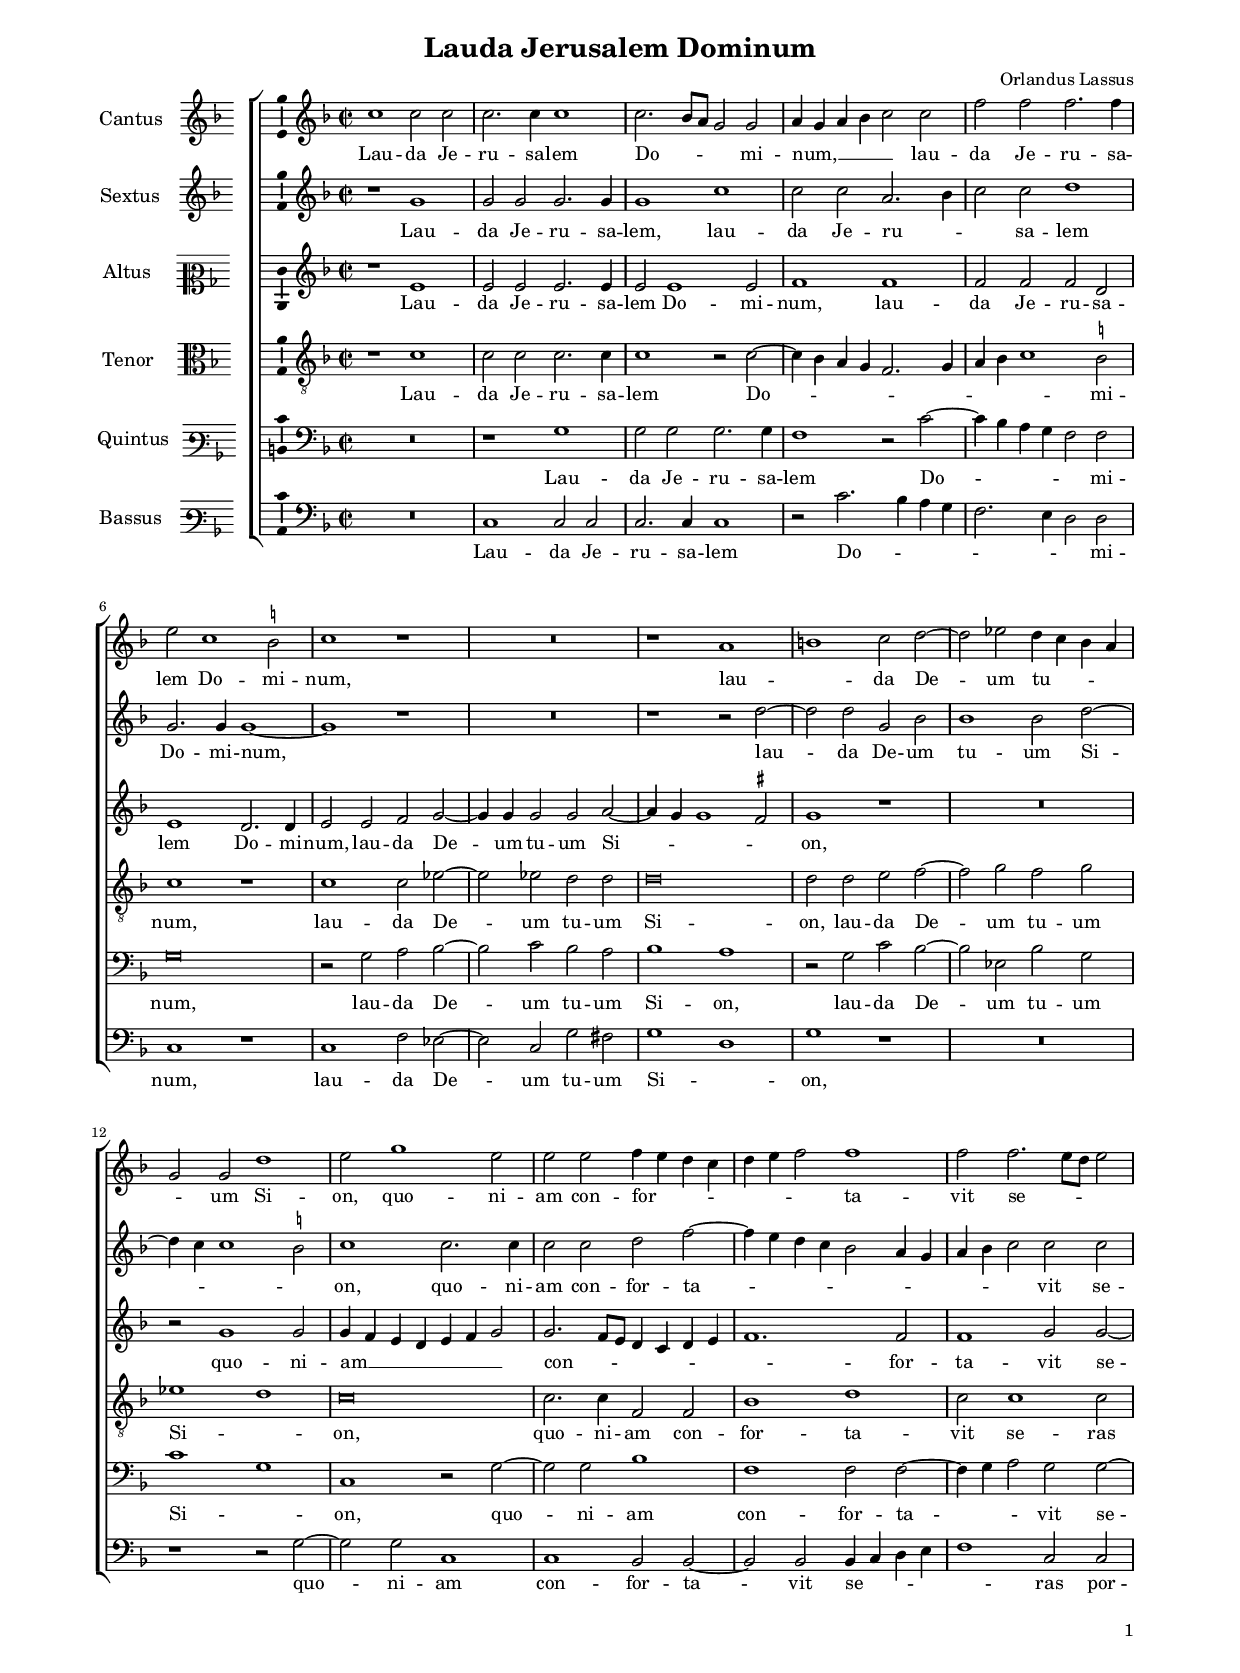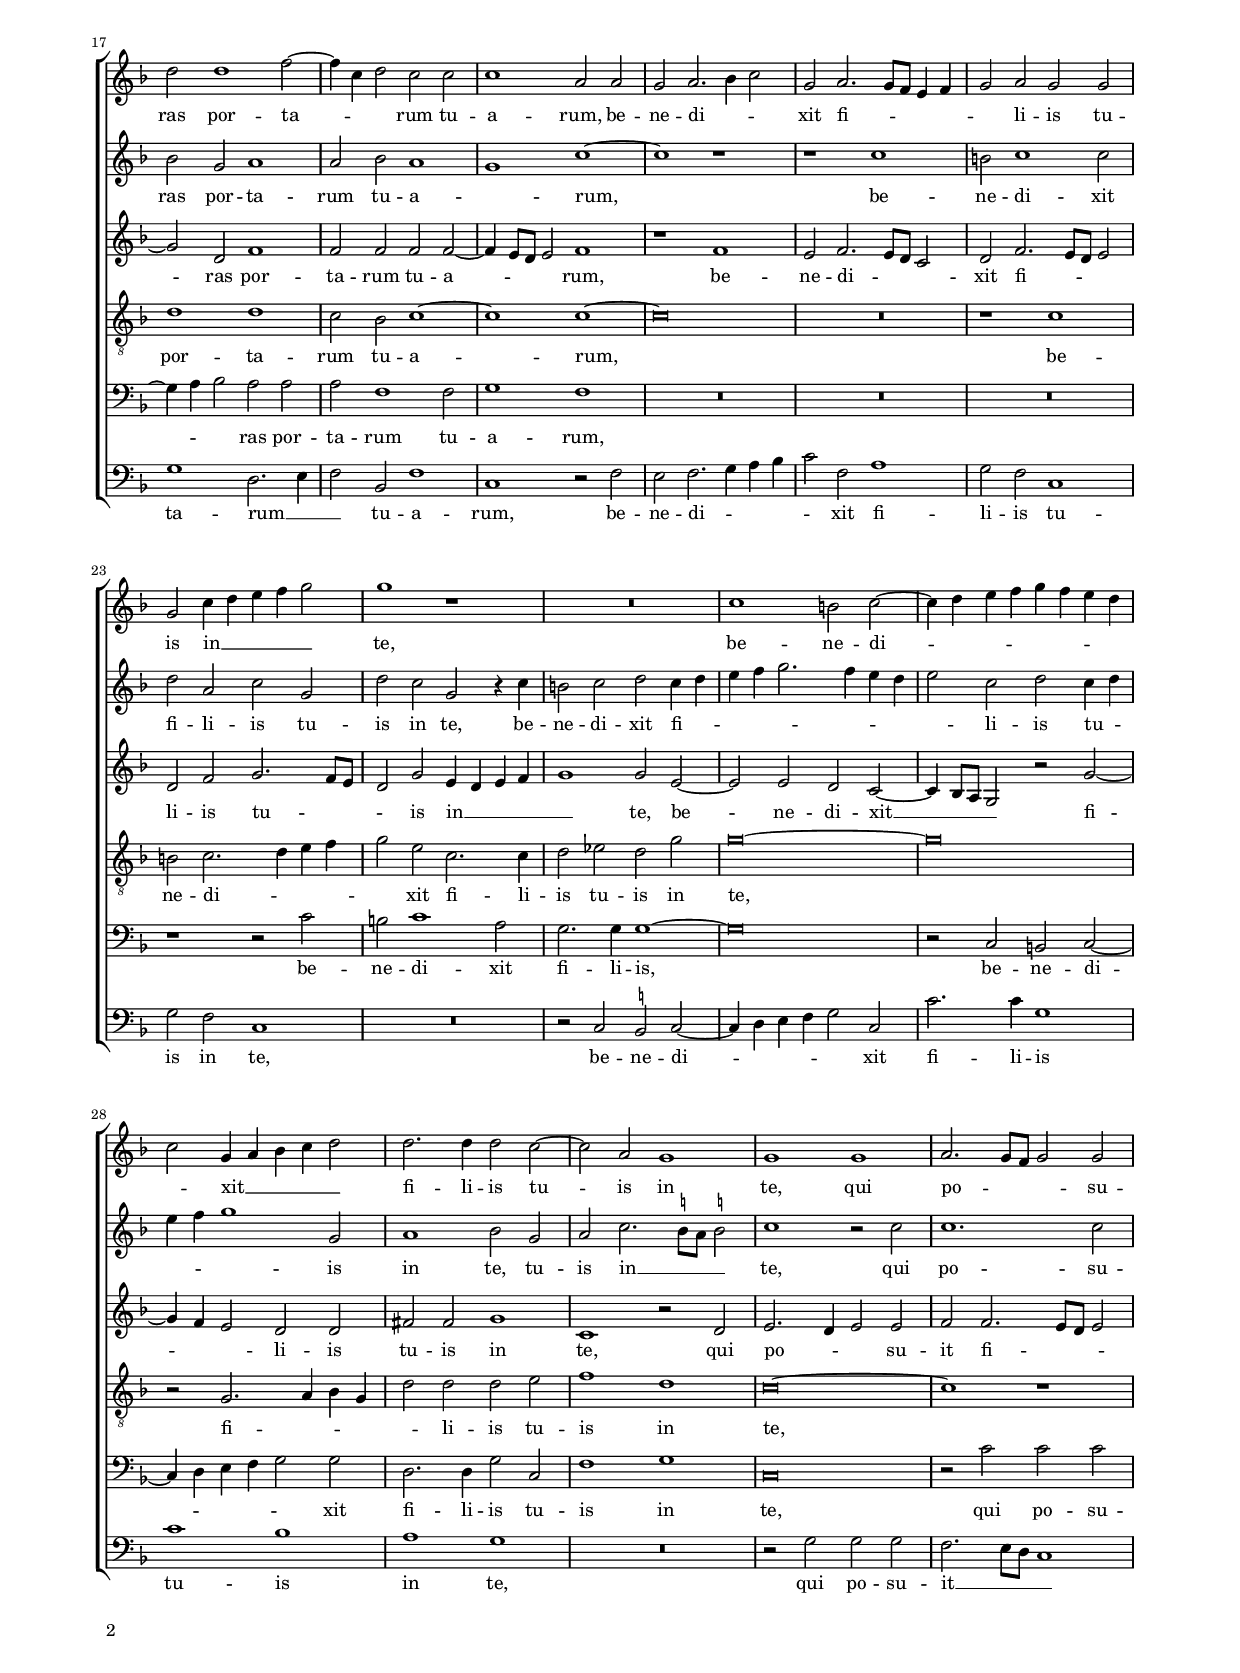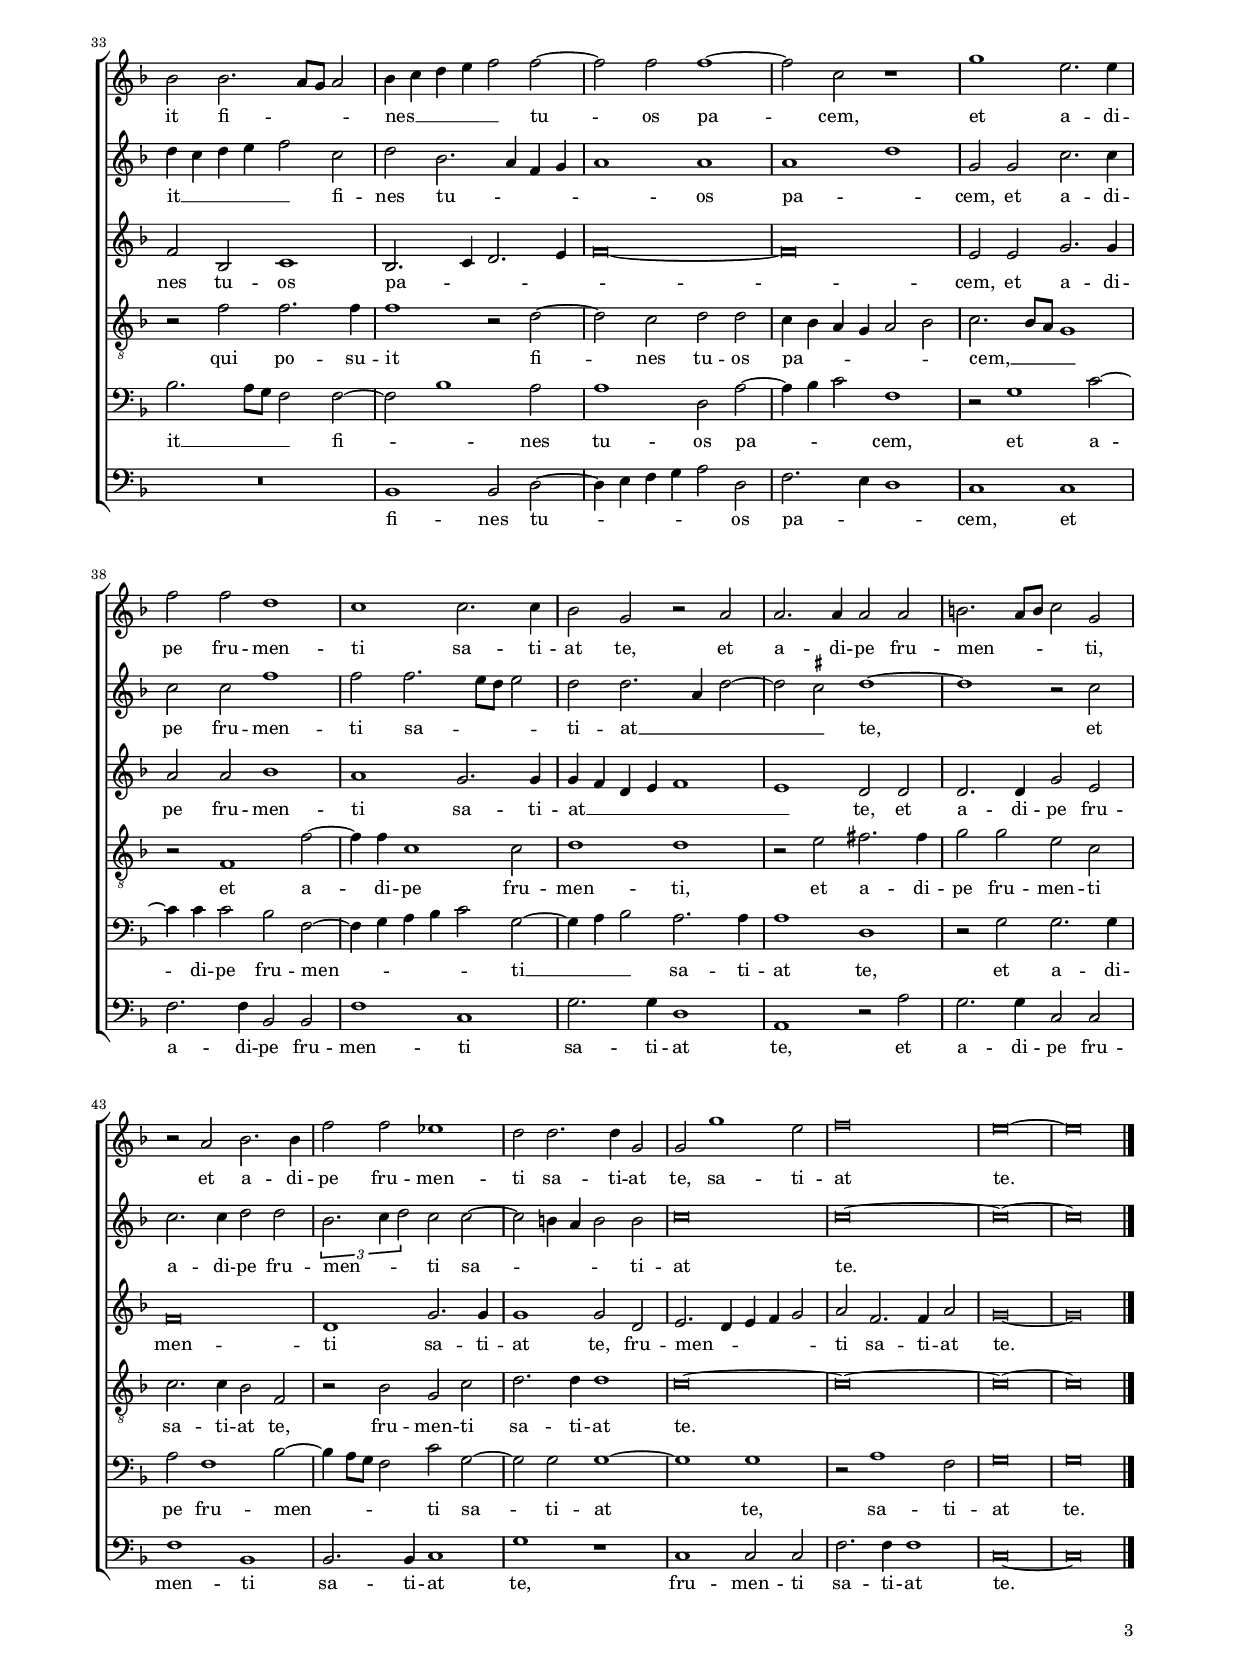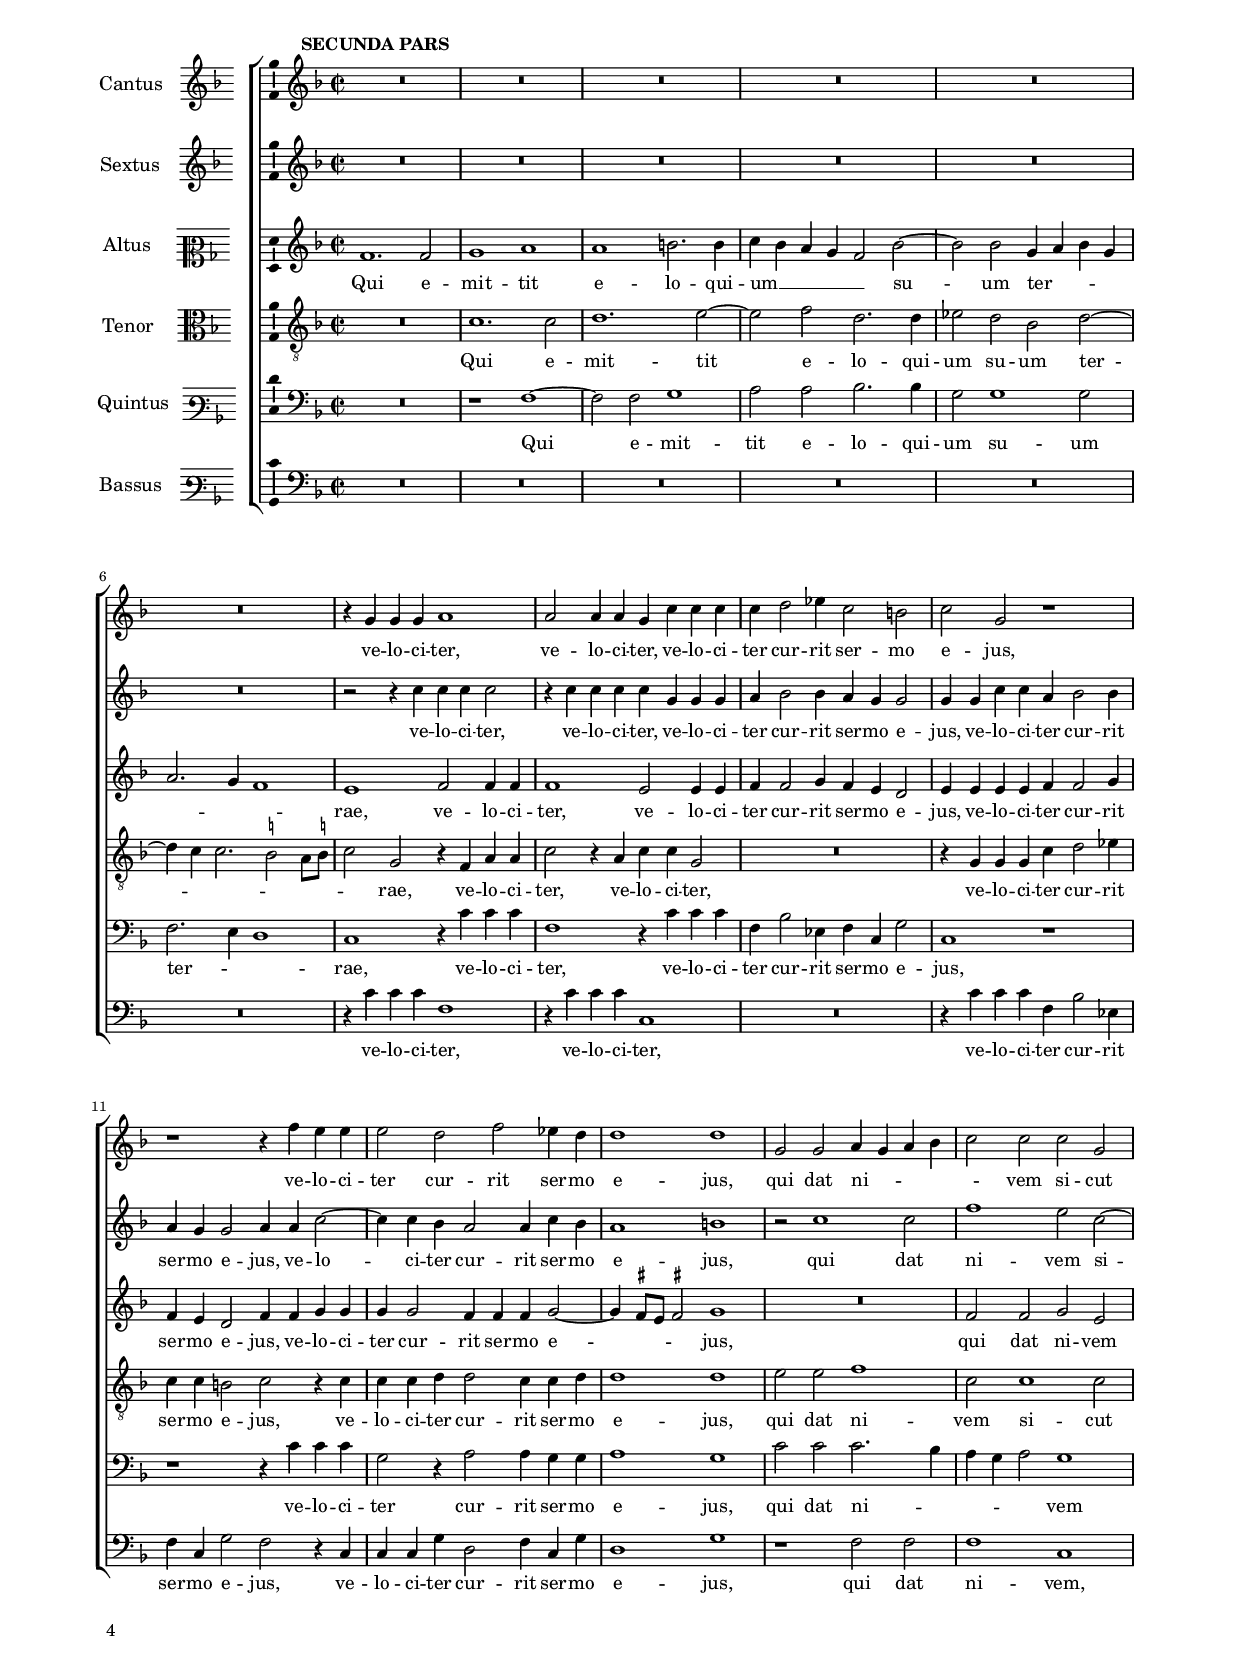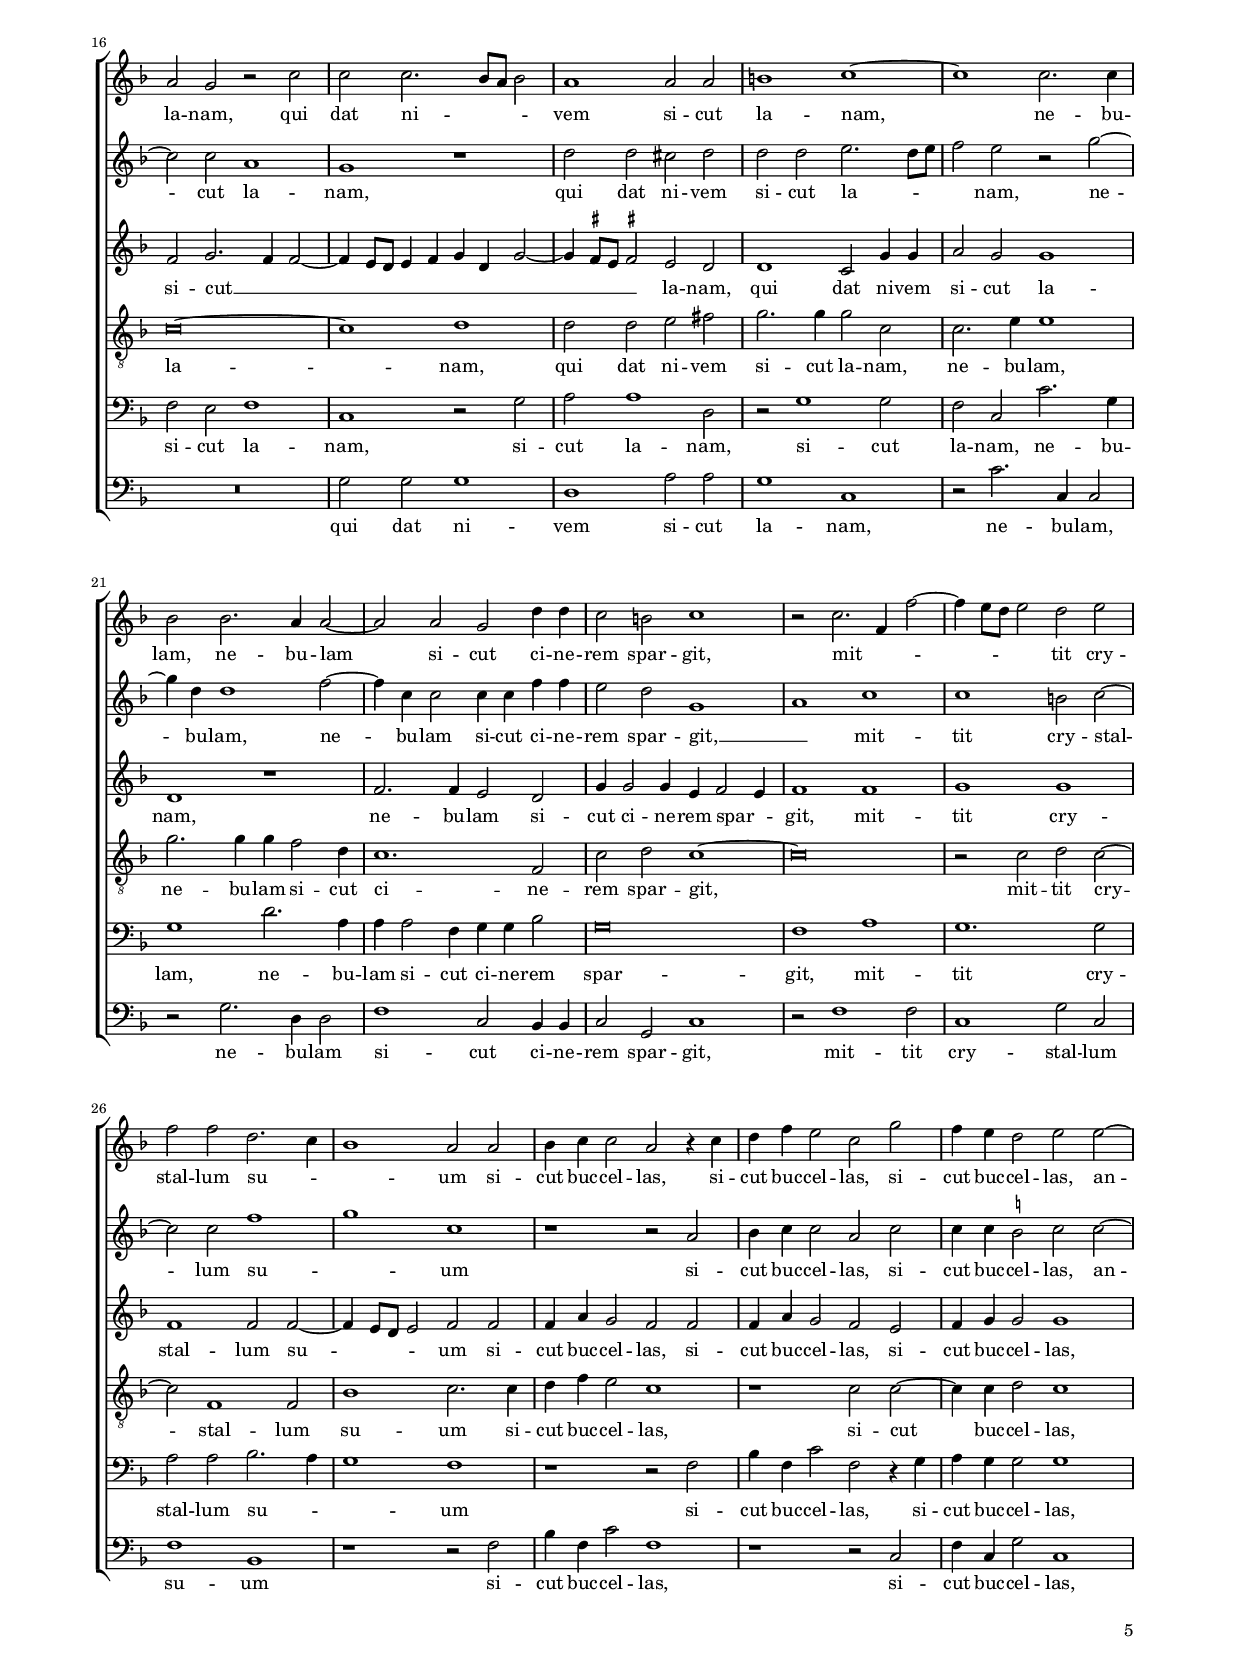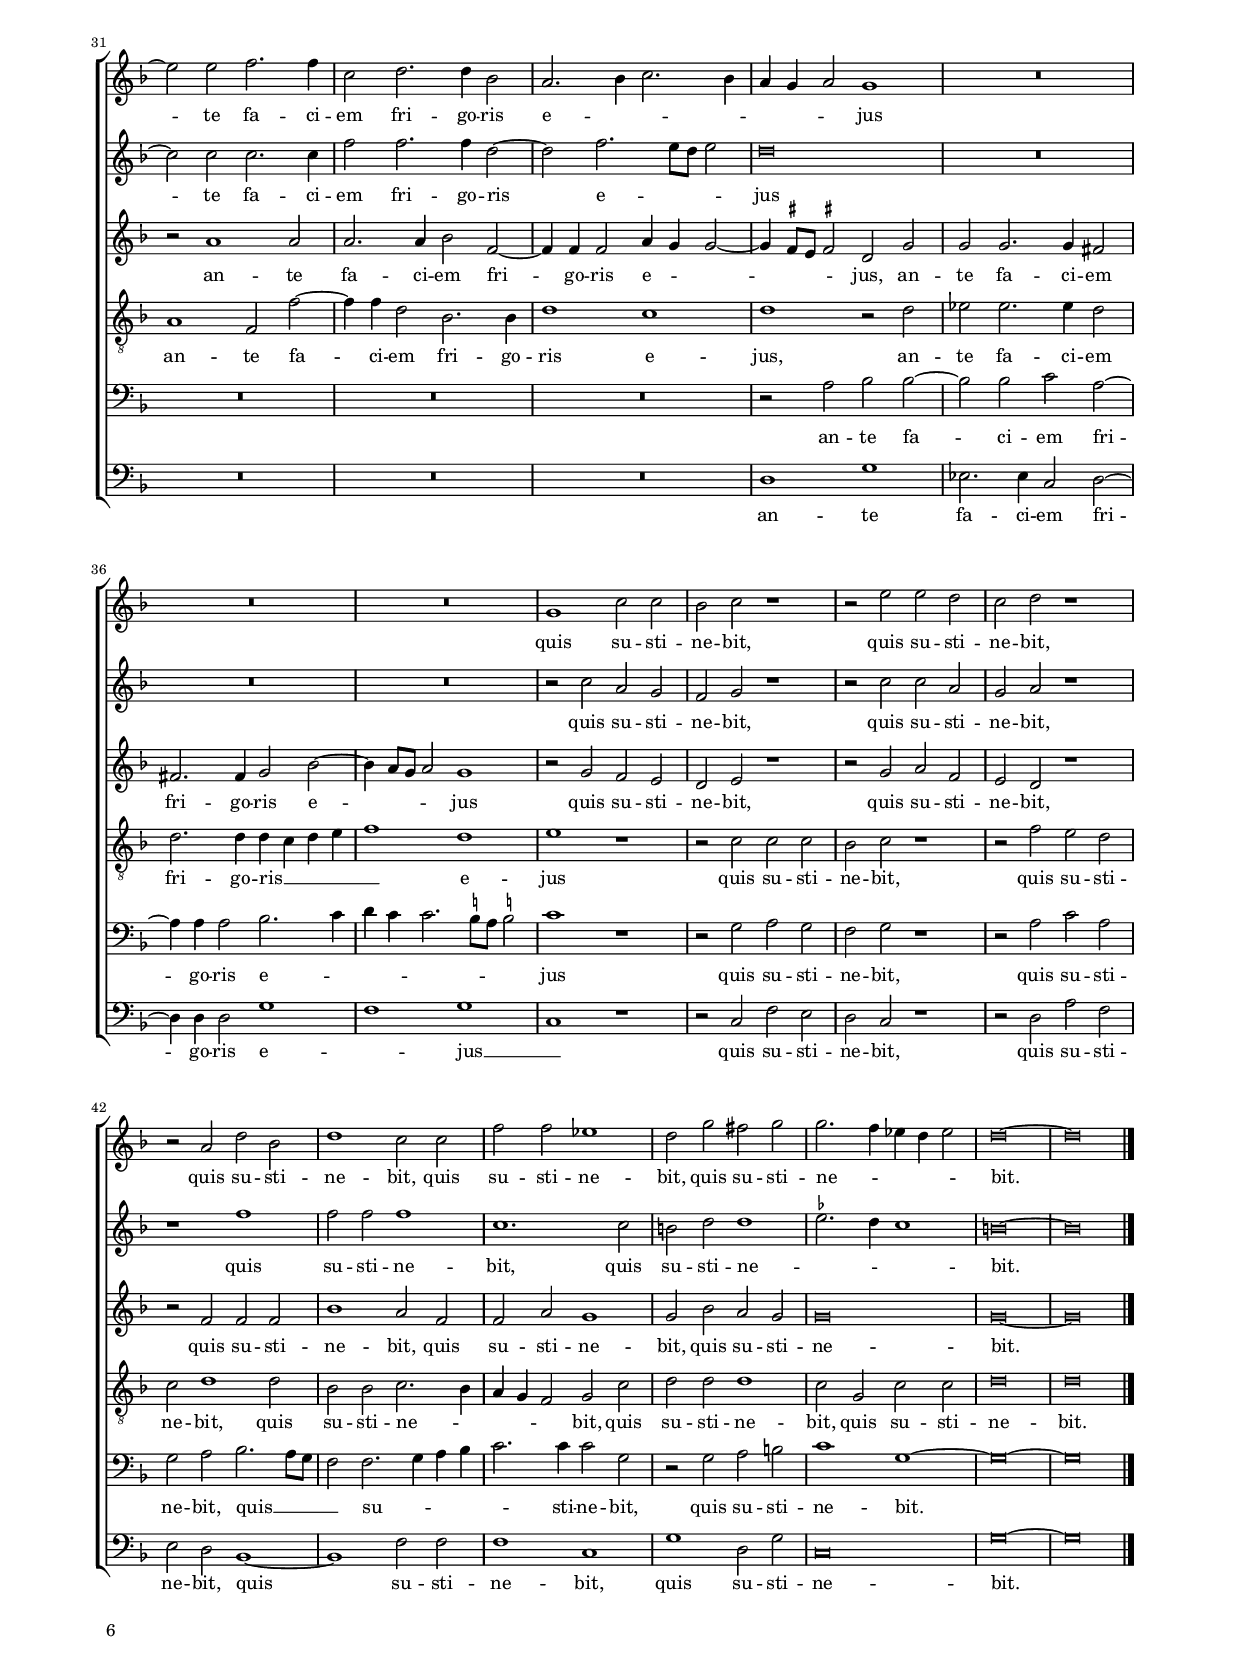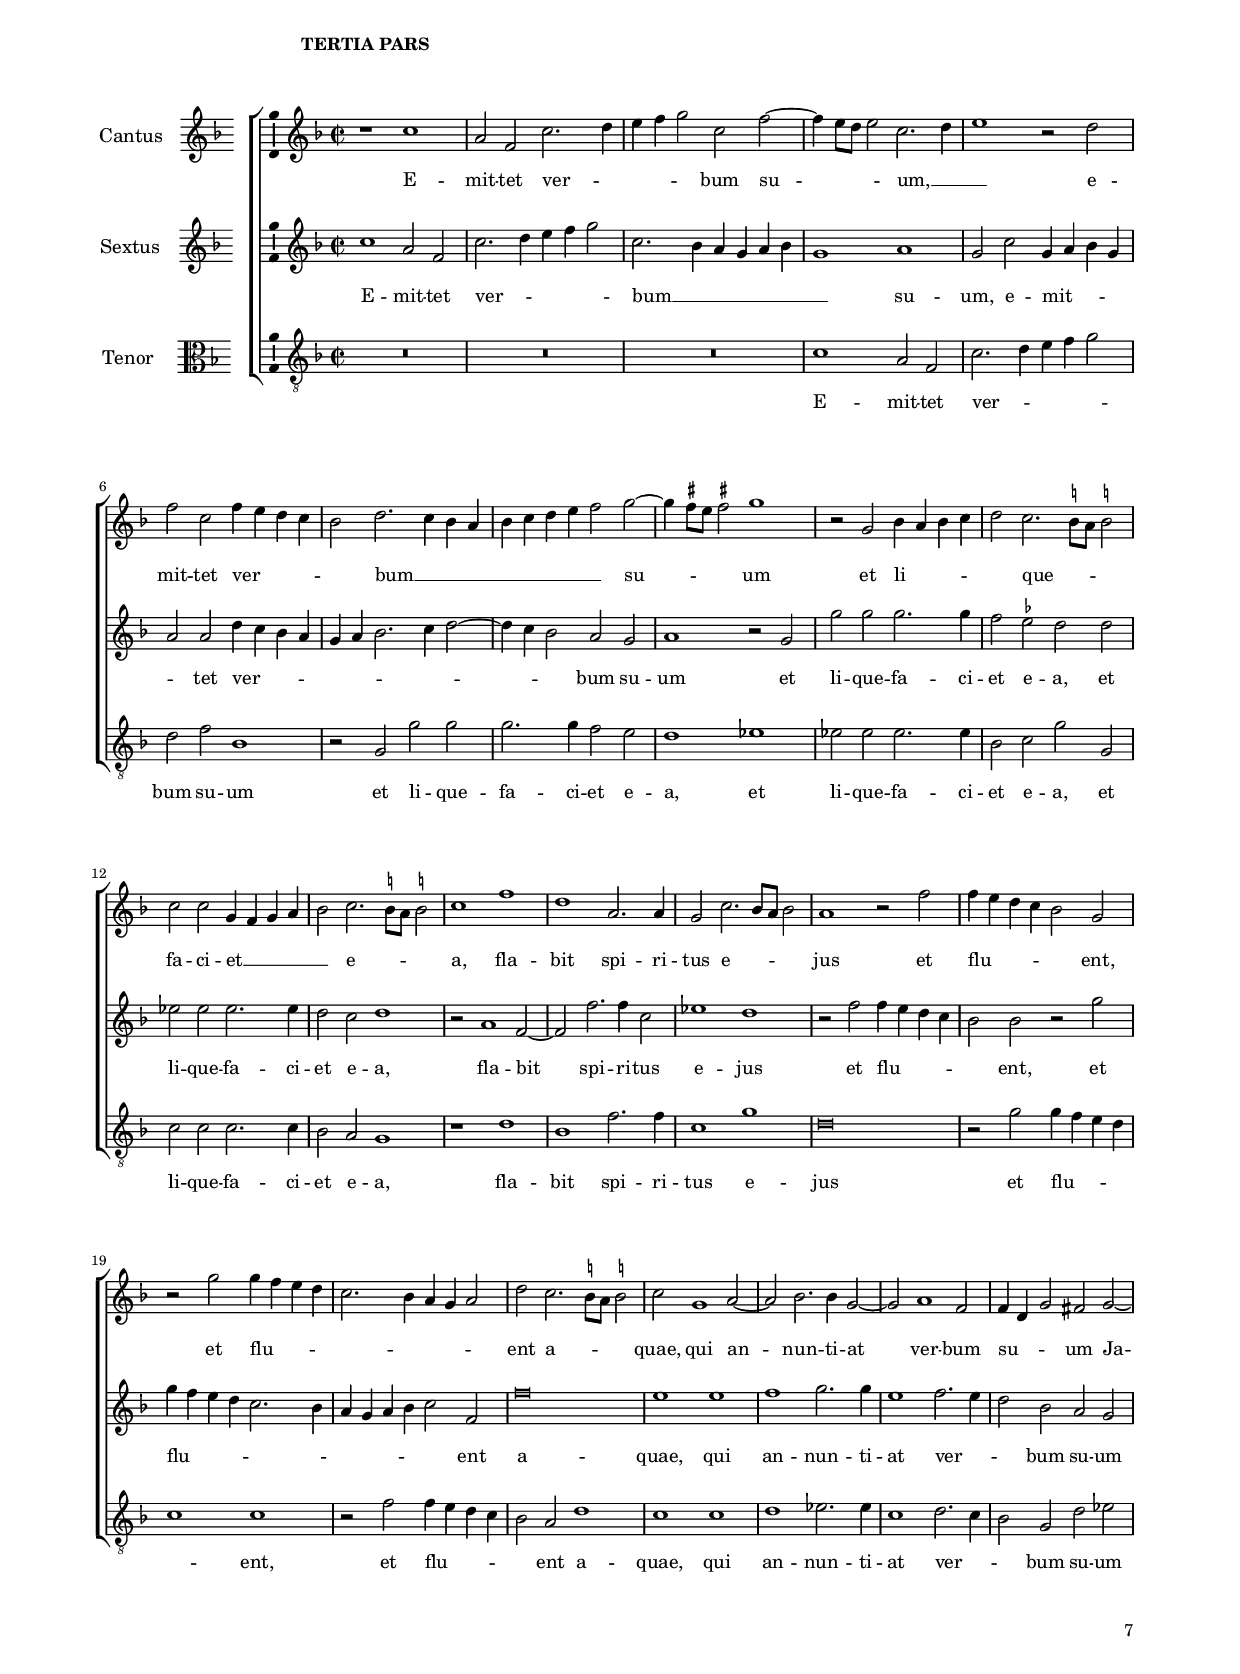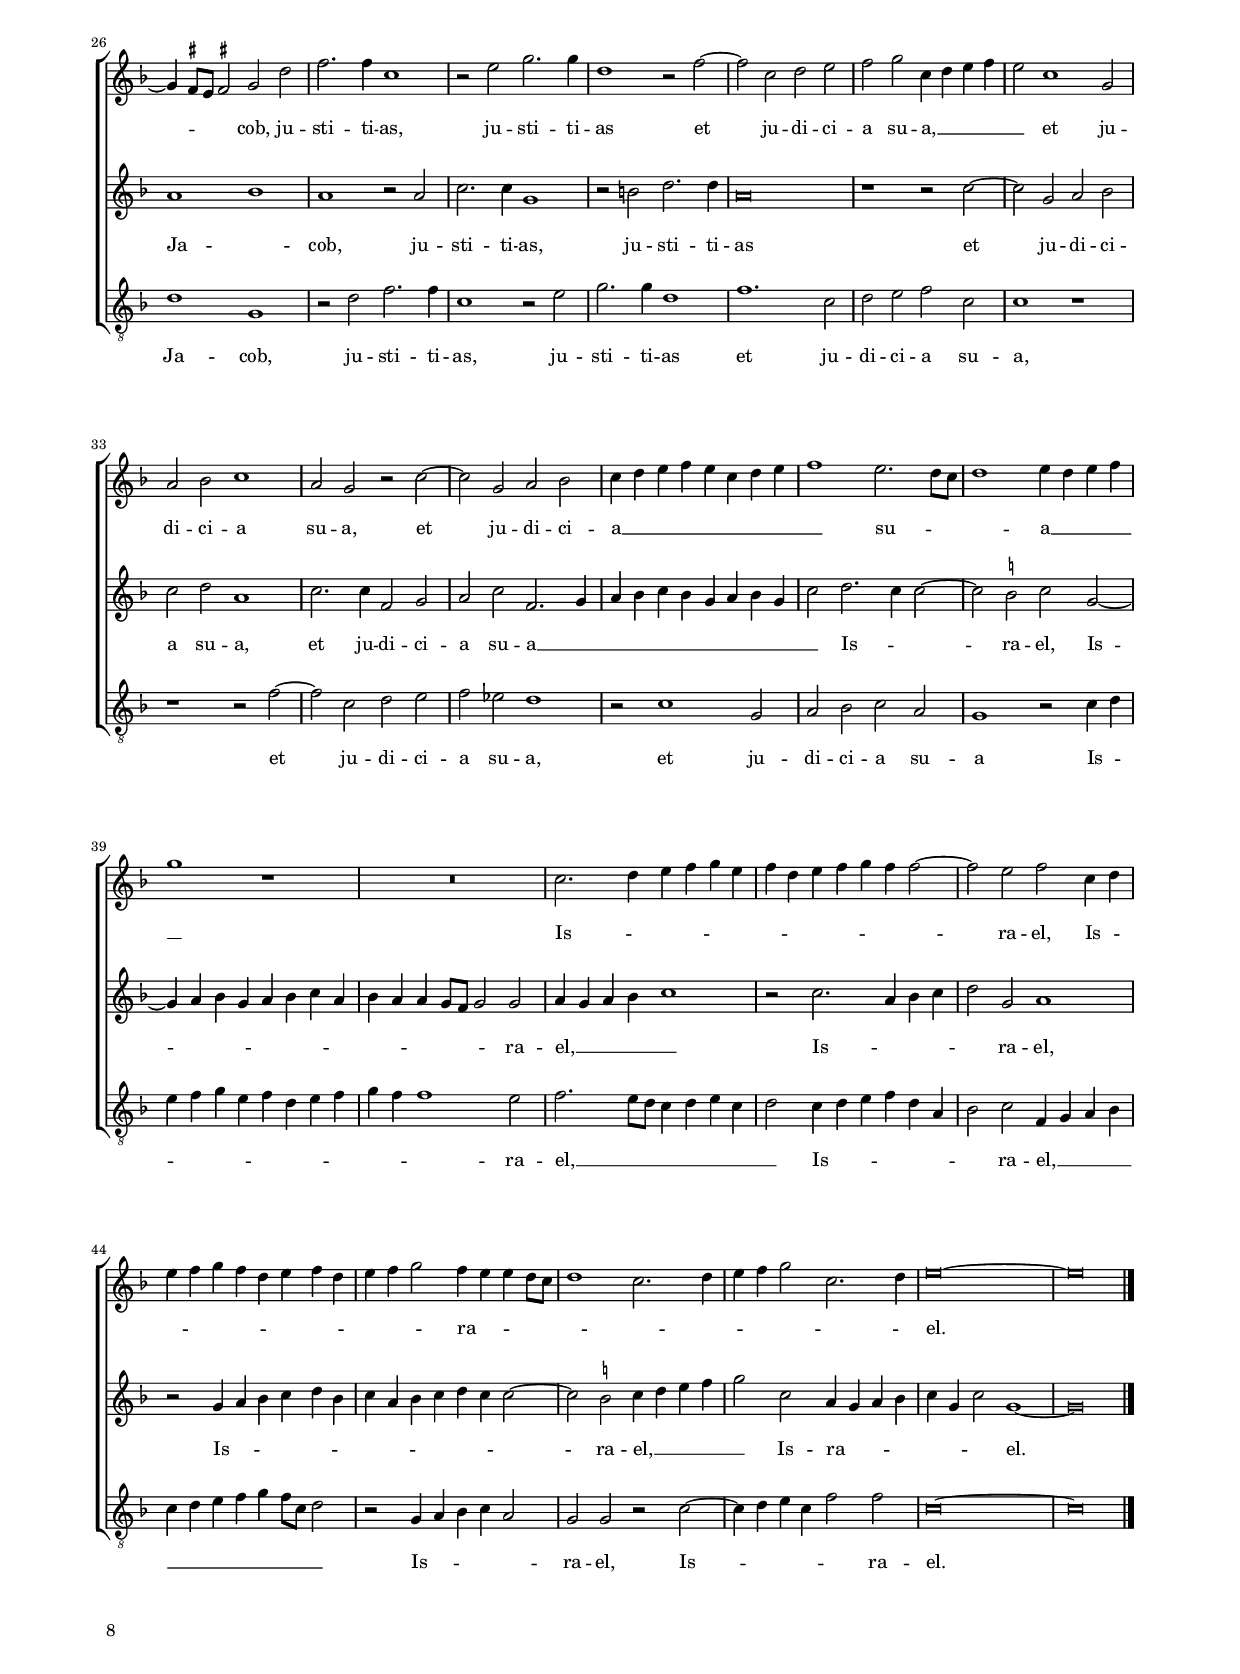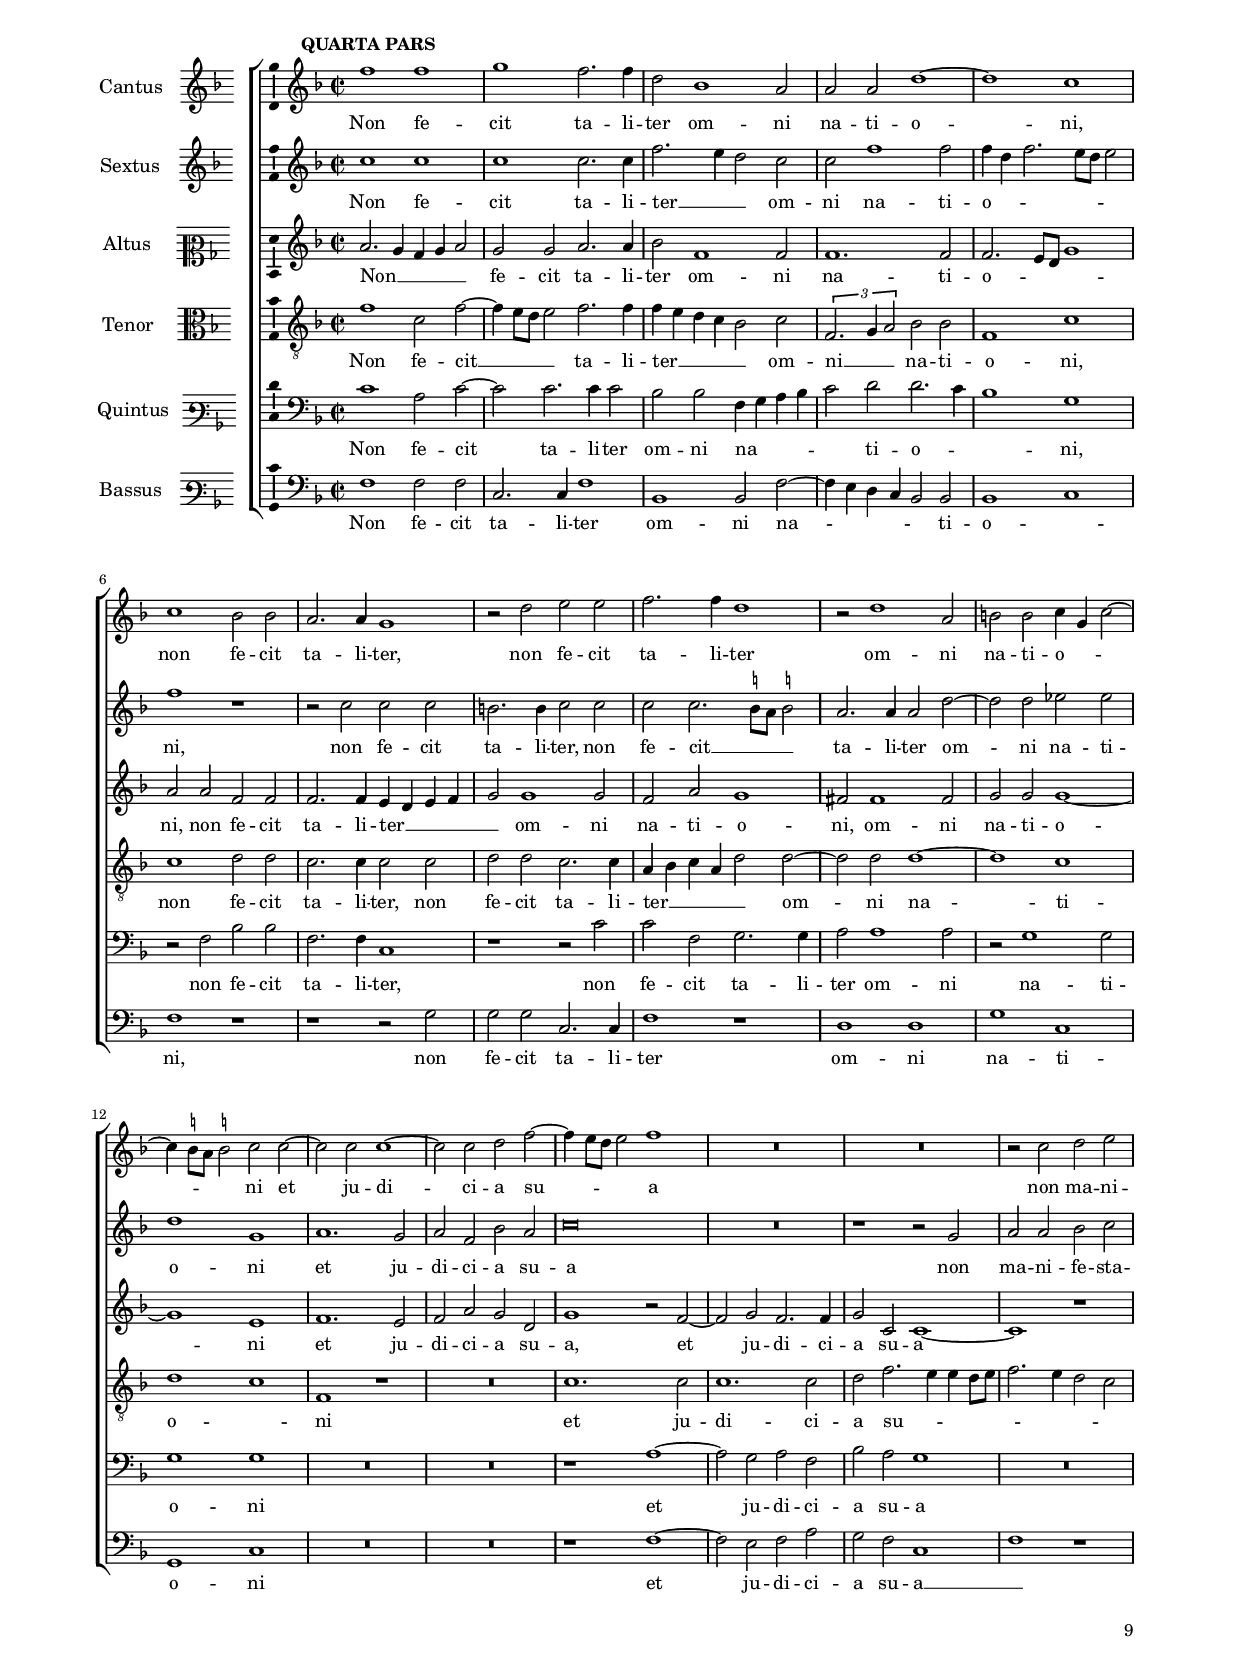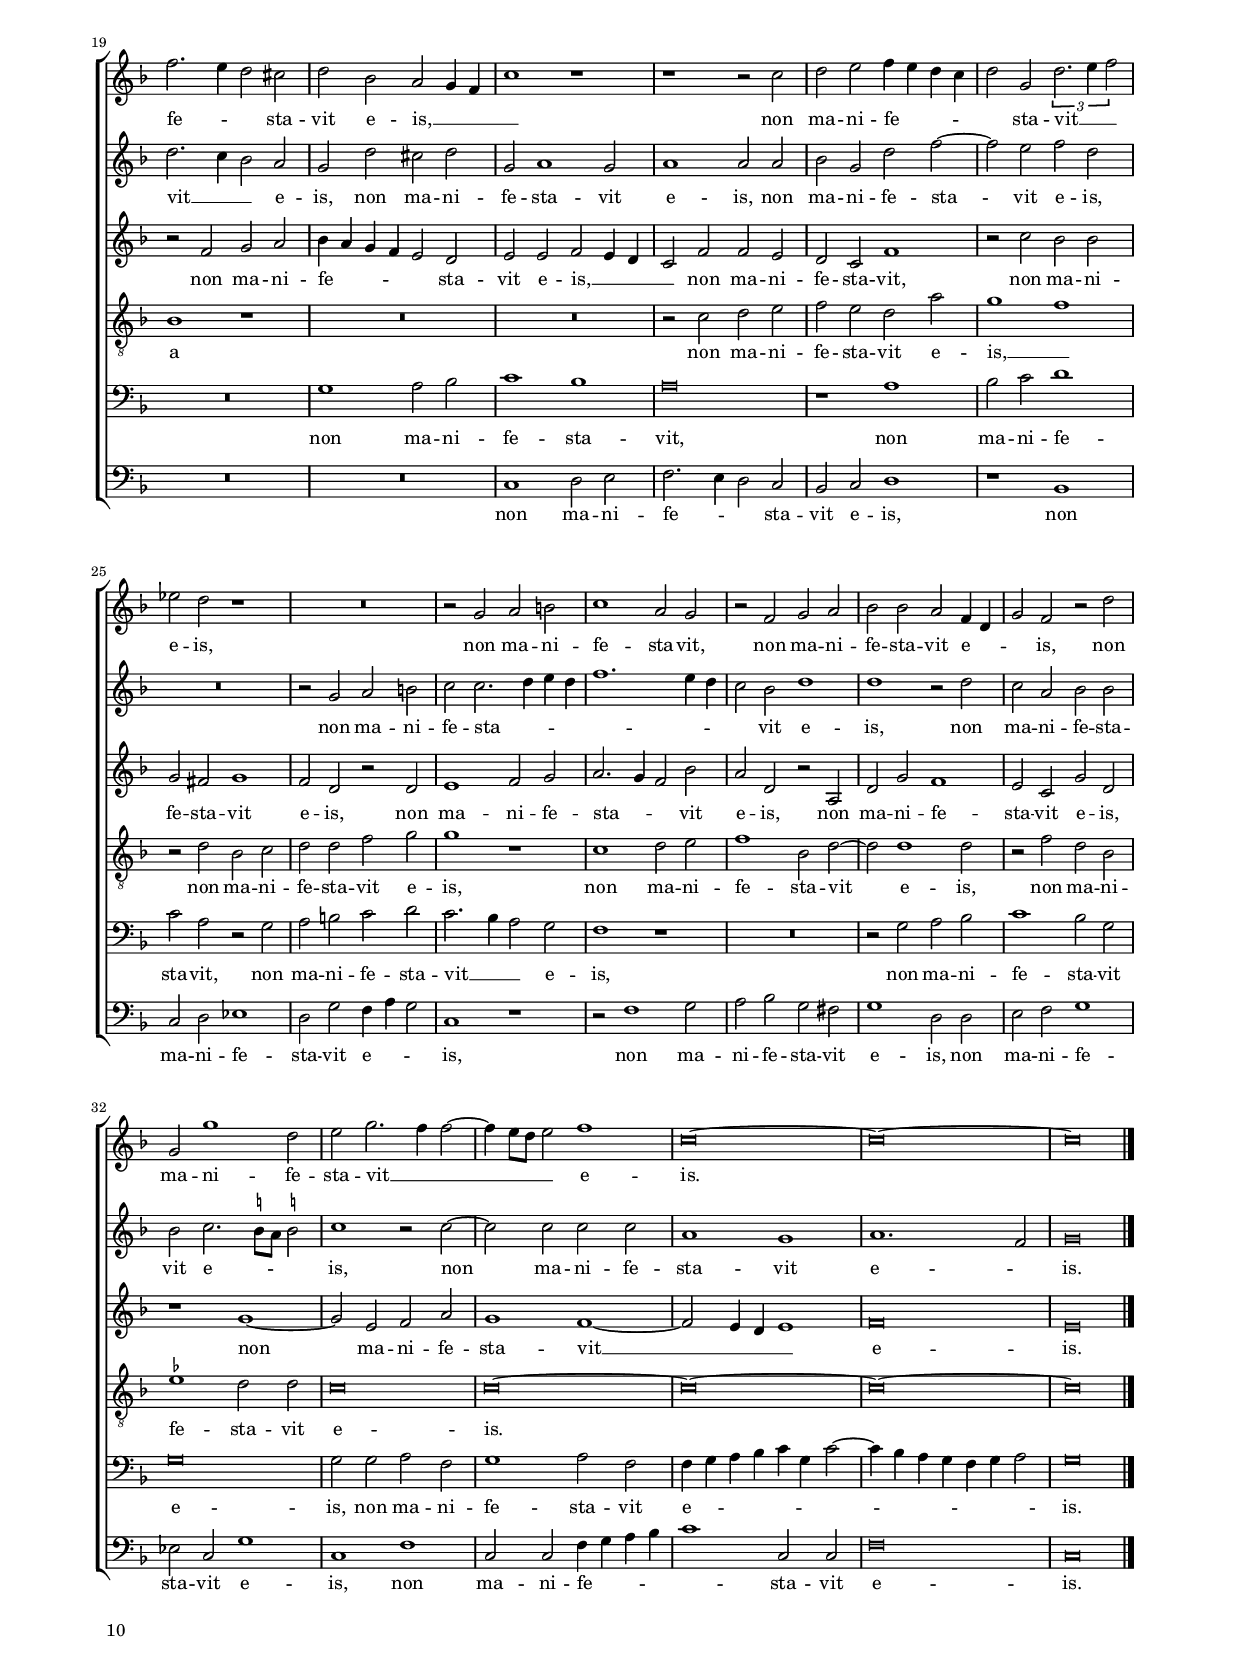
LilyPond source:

\header
{
  title="Lauda Jerusalem Dominum"
  composer="Orlandus Lassus"
  lyricist="Psalmus 147"
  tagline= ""
}

\version "2.22.0"
\include "deutsch.ly"
#(set-global-staff-size 15)
% #(set-default-paper-size "letter")
#(ly:set-option 'point-and-click #f)


	ficta = { \once \set suggestAccidentals = ##t }
	
	forget = #(define-music-function (music) (ly:music?) #{
		\accidentalStyle forget
		$music
		\accidentalStyle default
		#})

	m = \melisma
	me = \melismaEnd
 %	\mark \markup { \override #'(style . baroque) { \note  {\breve} #1 = \note {\breve.} #1 } }


\paper
	{
	top-margin = 1.5 \cm
	bottom-margin = 1 \cm
	left-margin = 1.8 \cm
	right-margin = 1.8 \cm
	ragged-bottom = ##f
	ragged-last-bottom = ##f
	print-page-number = ##f
	score-system-spacing = #'((basic-distance . 17) (minimum-distance . 14) (padding . 5) (strechability . 250))
	system-system-spacing = #'((basic-distance . 17) (minimum-distance . 14) (padding . 5) (strechability . 250))
    oddFooterMarkup=\markup   \fill-line { "" \fromproperty #'page:page-number-string }
    evenFooterMarkup=\markup  \fill-line { \fromproperty #'page:page-number-string "" }
    last-bottom-spacing = #'((basic-distance . 12) (minimum-distance . 7) (padding . 4))
%	systems-per-page = 3
	min-systems-per-page = 3
	}

global = {
	\key f \major
	\time 2/2 \set Score.measureLength = #(ly:make-moment 2/1)
	\set Score.tempoHideNote = ##t
    \tempo 2 = 90
    \skip 1*2*49 \bar "|." \pageBreak
	}


incipitcantus = \markup { \score {
	{
	\set Staff.instrumentName = \markup { \fontsize #1 "Cantus" }
	\key f \major
	\clef violin
	s4 \bar ""
	}
	\layout  {
	raggedright = ##t
	indent = 1.6 \cm
	line-width = 2.5 \cm
	\context { \Staff \remove Time_signature_engraver }
	\override Staff.Clef.Y-extent = #'(0 . 0)
	}} \hspace #1 }


incipitsextus = \markup { \score {
	{
	\set Staff.instrumentName = \markup { \fontsize #1 "Sextus" }
	\key f \major
	\clef violin
	s4 \bar ""
	}
	\layout  {
	raggedright = ##t
	indent = 1.6 \cm
	line-width = 2.5 \cm
	\context { \Staff \remove Time_signature_engraver }
	\override Staff.Clef.Y-extent = #'(0 . 0)
	}} \hspace #1 }
      
      
incipitaltus = \markup { \score {
	{
	\set Staff.instrumentName = \markup { \fontsize #1 "Altus" }
	\key f \major
	\clef mezzosoprano
	s4 \bar ""
	}
	\layout  {
	raggedright = ##t
	indent = 1.6 \cm
	line-width = 2.5 \cm
	\context { \Staff \remove Time_signature_engraver }
	\override Staff.Clef.Y-extent = #'(0 . 0)
	}} \hspace #1 }


incipittenor = \markup { \score {
	{
	\set Staff.instrumentName = \markup { \fontsize #1 "Tenor" }
	\key f \major
	\clef alto
	s4 \bar ""
	}
	\layout  {
	raggedright = ##t
	indent = 1.6 \cm
	line-width = 2.5 \cm
	\context { \Staff \remove Time_signature_engraver }
	\override Staff.Clef.Y-extent = #'(0 . 0)
	}} \hspace #1 }
      
      
incipitquintus = \markup { \score {
	{
	\set Staff.instrumentName = \markup { \fontsize #1 "Quintus" }
	\key f \major
	\clef varbaritone
	s4 \bar ""
	}
	\layout  {
	raggedright = ##t
	indent = 1.6 \cm
	line-width = 2.5 \cm
	\context { \Staff \remove Time_signature_engraver }
	\override Staff.Clef.Y-extent = #'(0 . 0)
	}} \hspace #1 }
      
      
incipitbassus = \markup { \score {
	{
	\set Staff.instrumentName = \markup { \fontsize #1 "Bassus" }
	\key f \major
	\clef varbaritone
	s4 \bar ""
	}
	\layout  {
	raggedright = ##t
	indent = 1.6 \cm
	line-width = 2.5 \cm
	\context { \Staff \remove Time_signature_engraver }
	\override Staff.Clef.Y-extent = #'(0 . 0)
	}} \hspace #1 }


cantus =  \relative c''
	{
	c1 c2 c
	c2. c4 c1
	c2. b8 a g2 g
	a4 g a b c2 c
%5
	f2 f f2. f4 |
	e2 c1 \ficta h2
	c1 r
	R\breve
	r1 a
%10
	h1 c2 d~ |
	d2 es d4 c b a
	g2 g d'1
	e2 g1 e2
	e2 e f4 e d c
%15
	d4 e f2 f1 |
	f2 f2. e8 d e2
	d2 d1 f2~
	f4 c d2 c c
	c1 a2 a
%20
	g2 a2. b4 c2 |
	g2 a2. g8 f e4 f
	g2 a g g
	g2 c4 d e f g2
	g1 r
%25
	R\breve |
	c,1 h2 c~
	c4 d e f g f e d
	c2 g4 a b c d2
	d2. d4 d2 c~
%30
	c2 a g1 |
	g1 g
	a2. g8 f g2 g
	b2 b2. a8 g a2
	b4 c d e f2 f~
%35
	f2 f f1~ |
	f2 c r1
	g'1 e2. e4
	f2 f d1
	c1 c2. c4
%40
	b2 g r a |
	a2. a4 a2 a
	h2. a8 h c2 g
	r2 a b2. b4
	f'2 f es1
%45
	d2 d2. d4 g,2 |
	g2 g'1 e2
	f\breve
	e\breve~
    e\breve |
    }


sextus = \relative c''
	{
	r1 g
	g2 g g2. g4
	g1 c
	c2 c a2. b4
%5
	c2 c d1 |
	g,2. g4 g1~
	g1 r
	R\breve
	r1 r2 d'~
%10
	d2 d g, b |
	b1 b2 d~
	d4 c c1 \ficta h2
	c1 c2. c4
	c2 c d f~
%15
	f4 e d c b2 a4 g |
	a4 b c2 c c
	b2 g a1
	a2 b a1
	g1 c~
%20
	c1 r |
	r1 c
	h2 c1 c2
	d2 a c g
	d'2 c g r4 c
%25
	h2 c d c4 d |
	e4 f g2. f4 e d
	e2 c d c4 d
	e4 f g1 g,2
	a1 b2 g
%30
	a2 c2. \stemDown \ficta h8 a \stemNeutral \ficta h!2 |
	c1 r2 c
	c1. c2
	d4 c d e f2 c
	d2 b2. a4 f g
%35
	a1 a |
	a1 d
	g,2 g c2. c4
	c2 c f1
	f2 f2. e8 d e2
%40
	d2 d2. a4 d2~ |
	d2 \ficta cis d1~
	d1 r2 c
	c2. c4 d2 d
    \tuplet 3/2 { b2. c4 d2 } c2 c~
%45
	c2 h4 a h2 h |
	c\breve
	c\breve~
	c\breve~
    c\breve |
	}


altus =  \relative c'
    {
	r1 e
	e2 e e2. e4
	e2 e1 e2
	f1 f
%5
	f2 f f d |
	e1 d2. d4
	e2 e f g~
	g4 g g2 g a~
	a4 g g1 \ficta fis2
%10
	g1 r |
	R\breve
	r2 g1 g2
	g4 f e d e f g2
	g2. f8 e d4 c d e
%15
	f1. f2 |
	f1 g2 g~
	g2 d f1
	f2 f f f~
	f4 e8 d e2 f1
%20
	r1 f |
	e2 f2. e8 d c2
	d2 f2. e8 d e2
	d2 f g2. f8 e
	d2 g e4 d e f
%25
	g1 g2 e~ |
	e2 e d c~
	c4 b8 a g2 r g'~
	g4 f e2 d d
	fis2 fis g1
%30
	c,1 r2 d |
	e2. d4 e2 e
	f2 f2. e8 d e2
	f2 b, c1
	b2. c4 d2. e4
%35
	f\breve~ |
	f\breve
	e2 e g2. g4
	a2 a b1
	a1 g2. g4
%40
	g4 f d e f1 |
	e1 d2 d
	d2. d4 g2 e
	f\breve
	d1 g2. g4
%45
	g1 g2 d |
	e2. d4 e f g2
	a2 f2. f4 a2
	g\breve~
    g\breve |
	}


tenor =  \relative c'
	{
	r1 c
	c2 c c2. c4
	c1 r2 c~
	c4 b a g f2. g4
%5
	a4 b c1 \ficta h2 |
	c1 r
	c1 c2 es~
	es2 es d d
	d\breve
%10
	d2 d e f~ |
	f2 g f g
	es1 d
	c\breve
	c2. c4 f,2 f
%15
	b1 d |
	c2 c1 c2
	d1 d
	c2 b c1~
	c1 c~
%20
	c\breve |
	R\breve
	r1 c
	h2 c2. d4 e f
	g2 e c2. c4
%25
	d2 es d g |
	g\breve~
	g\breve
	r2 g,2. a4 b g
	d'2 d d e
%30
	f1 d |
	c\breve~
	c1 r
	r2 f f2. f4
	f1 r2 d~
%35
	d2 c d d |
	c4 b a g a2 b
	c2. b8 a g1
	r2 f1 f'2~
	f4 f c1 c2
%40
	d1 d |
	r2 e fis2. fis4
	g2 g e c
	c2. c4 b2 f
	r2 b g c
%45
	d2. d4 d1 |
	c\breve~
    c\breve~
    c\breve~
    c\breve |
	}


quintus  =  \relative c
	{
	R\breve |
	r1 g'
	g2 g g2. g4
	f1 r2 c'~
%5
	c4 b a g f2 f |
	g\breve
	r2 g a b~
	b2 c b a
	b1 a
%10
	r2 g c b~ |
	b2 es, b' g
	c1 g
	c,1 r2 g'~
	g2 g b1
%15
	f1 f2 f~ |
	f4 g a2 g g~
	g4 a b2 a a
	a2 f1 f2
	g1 f
%20
	R\breve |
	R\breve
	R\breve
	r1 r2 c'
	h2 c1 a2
%25
	g2. g4 g1~ |
	g\breve
	r2 c, h c~
	c4 d e f g2 g
	d2. d4 g2 c,
%30
	f1 g |
	c,\breve
	r2 c' c c
	b2. a8 g f2 f~
	f2 b1 a2
%35
	a1 d,2 a'~ |
	a4 b c2 f,1
	r2 g1 c2~
	c4 c c2 b f~
	f4 g a b c2 g~
%40
	g4 a b2 a2. a4 |
	a1 d,
	r2 g g2. g4
	a2 f1 b2~
	b4 a8 g f2 c' g~
%45
	g2 g g1~ |
	g1 g
	r2 a1 f2
	g\breve
	g\breve |
	}


bassus  =  \relative c
	{
	R\breve
	c1 c2 c
	c2. c4 c1
	r2 c'2. b4 a g
%5
	f2. e4 d2 d |
	c1 r
	c1 f2 es~
	es2 c g' fis
	g1 d
%10
	g1 r |
	R\breve
	r1 r2 g~
	g2 g c,1
	c1 b2 b~
%15
	b2 b b4 c d e |
	f1 c2 c
	g'1 d2. e4
	f2 b, f'1
	c1 r2 f
%20
	e2 f2. g4 a b |
	c2 f, a1
	g2 f c1
	g'2 f c1
	R\breve
%25
	r2 c \ficta h c~ |
	c4 d e f g2 c,
	c'2. c4 g1
	c1 b
	a1 g
%30
	R\breve |
	r2 g g g
	f2. e8 d c1
	R\breve
	b1 b2 d~
%35
	d4 e f g a2 d, |
	f2. e4 d1
	c1 c
	f2. f4 b,2 b
	f'1 c
%40
	g'2. g4 d1 |
	a1 r2 a'
	g2. g4 c,2 c
	f1 b,
	b2. b4 c1
%45
	g'1 r |
	c,1 c2 c
	f2. f4 f1
	c\breve~
	c\breve |
	}


lyricscantus = \lyricmode {
	Lau -- da Je -- ru -- sa -- lem Do -- _ _ _ mi -- num, __ _ _ _ _
        lau -- da Je -- ru -- sa -- lem Do -- mi -- num,
        lau -- _ da De -- um tu -- _ _ _ _ um Si -- on,
        quo -- ni -- am con -- for -- _ _ _ _ _ _ ta -- vit se -- _ _ _ ras por -- ta -- _ _ rum tu -- a -- rum,
        be -- ne -- di -- _ _ xit fi -- _ _ _ _ _ li -- is tu -- is in __ _ _ _ _ te,
        be -- ne -- di -- _ _ _ _ _ _ _ _ xit __ _ _ _ _ fi -- li -- is tu -- is in te,
        qui po -- _ _ _ su -- it fi -- _ _ _ nes __ _ _ _ _ tu -- os pa -- cem,
        et a -- di -- pe fru -- men -- ti sa -- ti -- at te,
        et a -- di -- pe fru -- men -- _ _ _ ti,
        et a -- di -- pe fru -- men -- ti sa -- ti -- at te,
        sa -- ti -- at te.
	}


lyricssextus = \lyricmode {
	Lau -- da Je -- ru -- sa -- lem,
        lau -- da Je -- ru -- _ _ sa -- lem Do -- mi -- num,
        lau -- da De -- um tu -- um Si -- _ _ _ on,
        quo -- ni -- am con -- for -- ta -- _ _ _ _ _ _ _ _ _ vit se -- ras por -- ta -- rum tu -- a -- _ rum,
        be -- ne -- di -- xit fi -- li -- is tu -- is in te,
        be -- ne -- di -- xit fi -- _ _ _ _ _ _ _ _ li -- is tu -- _ _ _ _ is in te,
        tu -- is in __ _ _ _ te,
        qui po -- su -- it __ _ _ _ _ fi -- nes tu -- _ _ _ _ os pa -- _ cem,
        et a -- di -- pe fru -- men -- ti sa -- _ _ _ ti -- at __ _ _ _ te,
        et a -- di -- pe fru -- men -- _ _ ti sa -- _ _ _ ti -- at te.
	}
	
	
lyricsaltus = \lyricmode {
	Lau -- da Je -- ru -- sa -- lem Do -- mi -- num,
        lau -- da Je -- ru -- sa -- lem Do -- mi -- num,
        lau -- da De -- um tu -- um Si -- _ _ _ on,
        quo -- ni -- am __ _ _ _ _ _ _ con -- _ _ _ _ _ _ _ for -- ta -- vit 
        se -- ras por -- ta -- rum tu -- a -- _ _ _ rum,
        be -- ne -- di -- _ _ _ xit fi -- _ _ _ li -- is tu -- _ _ _ is in __ _ _ _ _ te,
        be -- ne -- di -- xit __ _ _ _ fi -- _ _ li -- is tu -- is in te,
        qui po -- _ _ su -- it fi -- _ _ _ nes tu -- os pa -- _ _ _ _ cem,
        et a -- di -- pe fru -- men -- ti sa -- ti -- at __ _ _ _ _ _ te,
        et a -- di -- pe fru -- men -- ti sa -- ti -- at te,
        fru -- men -- _ _ _ _ ti sa -- ti -- at te.
	}


lyricstenor = \lyricmode {
	Lau -- da Je -- ru -- sa -- lem Do -- _ _ _ _ _ _ _ _ mi -- num,
        lau -- da De -- um tu -- um Si -- on,
        lau -- da De -- um tu -- um Si -- _ on,
        quo -- ni -- am con -- for -- ta -- vit se -- ras por -- ta -- rum tu -- a -- rum,
        be -- ne -- di -- _ _ _ _ xit fi -- li -- is tu -- is in te,
        fi -- _ _ _ _ li -- is tu -- is in te,
        qui po -- su -- it fi -- nes tu -- os pa -- _ _ _ _ _ cem, __ _ _ _
        et a -- di -- pe fru -- men -- ti,
        et a -- di -- pe fru -- men -- ti sa -- ti -- at te,
        fru -- men -- ti sa -- ti -- at te.
	}


lyricsquintus = \lyricmode {
	Lau -- da Je -- ru -- sa -- lem Do -- _ _ _ _ mi -- num,
        lau -- da De -- um tu -- um Si -- on,
        lau -- da De -- um tu -- um Si -- _ on,
        quo -- ni -- am con -- for -- ta -- _ _ vit se -- _ _ ras por -- ta -- rum tu -- a -- rum,
        be -- ne -- di -- xit fi -- li -- is,
        be -- ne -- di -- _ _ _ _ xit fi -- li -- is tu -- is in te,
        qui po -- su -- it __ _ _ _ fi -- _ nes tu -- os pa -- _ _ cem,
        et a -- di -- pe fru -- men -- _ _ _ _ ti __ _ _ sa -- ti -- at te,
        et a -- di -- pe fru -- men -- _ _ _ ti sa -- ti -- at te,
        sa -- ti -- at te.
	}


lyricsbassus = \lyricmode {
	Lau -- da Je -- ru -- sa -- lem Do -- _ _ _ _ _ _ mi -- num,
        lau -- da De -- um tu -- um Si -- _ on,
        quo -- ni -- am con -- for -- ta -- vit se -- _ _ _ _ ras por -- ta -- rum __ _ _ tu -- a -- rum,
        be -- ne -- di -- _ _ _ _ xit fi -- li -- is tu -- is in te,
        be -- ne -- di -- _ _ _ _ xit fi -- li -- is tu -- is in te,
        qui po -- su -- it __ _ _ _ fi -- nes tu -- _ _ _ _ os pa -- _ _ cem,
        et a -- di -- pe fru -- men -- ti sa -- ti -- at te,
        et a -- di -- pe fru -- men -- ti sa -- ti -- at te,
        fru -- men -- ti sa -- ti -- at te.
	}


\score
{  
	\transpose c c {
	\new ChoirStaff \with { \override StaffGrouper.staff-staff-spacing.basic-distance = #11.5 }
	<<

	\new Staff << \global
	\new Voice="v1" {
		\set Staff.instrumentName=\incipitcantus
		\set Staff.midiInstrument = "reed organ"
		\clef "treble"
		\cantus }
	\new Lyrics \lyricsto "v1" {\lyricscantus }
	>>


	\new Staff << \global
	\new Voice="v6" {
		\set Staff.instrumentName=\incipitsextus
		\set Staff.midiInstrument = "reed organ"
		\clef "treble" 
		\sextus}
	\new Lyrics \lyricsto "v6" {\lyricssextus }
	>>


	\new Staff << \global
	\new Voice="v2" {
		\set Staff.instrumentName=\incipitaltus
		\set Staff.midiInstrument = "reed organ"
		\clef "treble" 
		\altus}
	\new Lyrics \lyricsto "v2" {\lyricsaltus }
	>>


	\new Staff << \global
	\new Voice="v3" {
		\set Staff.instrumentName=\incipittenor
		\set Staff.midiInstrument = "reed organ"
		\clef "G_8"
		\tenor }
	\new Lyrics \lyricsto "v3" {\lyricstenor }
	>>


	\new Staff << \global
	\new Voice="v5" {
		\set Staff.instrumentName=\incipitquintus
		\set Staff.midiInstrument = "reed organ"
		\clef "bass"
		\quintus}
	\new Lyrics \lyricsto "v5" {\lyricsquintus }
	>>


	\new Staff << \global
	\new Voice="v4" {
		\set Staff.instrumentName=\incipitbassus
		\set Staff.midiInstrument = "reed organ"
		\clef "bass" 
		\bassus }
	\new Lyrics \lyricsto "v4" {\lyricsbassus}
	>>

	>>
	} % transpose

	\layout
	{
	indent = 2.6 \cm
%	\context { \Lyrics \override VerticalAxisGroup.nonstaff-relatedstaff-spacing.padding = #2 }
%	\context { \Lyrics \override LyricText.font-size = #1 }
  	\context { \Staff \consists "Ambitus_engraver" }
	\context { \Staff \override TimeSignature.break-visibility = #end-of-line-invisible }
	\context { \Score \override BarNumber.padding = #2 }
	\context { \Voice \override NoteHead.style = #'baroque }
	}

\midi
	{
	}

}

%%%%%%%%%%%%%%%%%%%%  SECUNDA SECUNDA


global = {
	\key f \major
	\time 2/2 \set Score.measureLength = #(ly:make-moment 2/1)
    \set Score.tempoHideNote = ##t
    \tempo 2 = 90
    \skip 1*2*48 \bar "|." \pageBreak
	}


cantus =  \relative c''
	{
	R\breve
	R\breve
	R\breve
	R\breve
%5
	R\breve |
	R\breve
	r4 g g g a1
	a2 a4 a g c c c
	c4 d2 es4 c2 h
%10
	c2 g r1 |
	r1 r4 f' e e
	e2 d f es4 d
	d1 d
	g,2 g a4 g a b
%15
	c2 c c g |
	a2 g r c
	c2 c2. b8 a b2
	a1 a2 a
	h1 c~
%20
	c1 c2. c4 |
	b2 b2. a4 a2~
	a2 a g d'4 d
	c2 h c1
	r2 c2. f,4 f'2~
%25
	f4 e8 d e2 d e |
	f2 f d2. c4
	b1 a2 a
	b4 c c2 a r4 c
	d4 f e2 c g'
%30
	f4 e d2 e e~ |
	e2 e f2. f4
	c2 d2. d4 b2
	a2. b4 c2. b4
	a4 g a2 g1
%35
	R\breve |
	R\breve
	R\breve
	g1 c2 c
	b2 c r1
%40
	r2 e e d |
	c2 d r1
	r2 a d b
	d1 c2 c
	f2 f es1
%45
	d2 g fis g |
	g2. f4 es d es2
	d\breve~
	d\breve |
	}


sextus = \relative c''
	{
	R\breve
	R\breve
	R\breve
	R\breve
%5
	R\breve |
	R\breve
	r2 r4 c c c c2 |
	r4 c c c c g g g
	a4 b2 b4 a4 g g2
%10
	g4 g c c a b2 b4 |
	a4 g g2 a4 a c2~
	c4 c b a2 a4 c b
	a1 h
	r2 c1 c2
%15
	f1 e2 c~ |
	c2 c a1
	g1 r
	d'2 d cis d
	d2 d e2. d8 e
%20
	f2 e r g~ |
	g4 d d1 f2~
	f4 c c2 c4 c f f
	e2 d g,1
	a1 c
%25
	c1 h2 c~ |
	c2 c f1
	g1 c,
	r1 r2 a
	b4 c c2 a c
%30
	c4 c \ficta h2 c c~ |
	c2 c c2. c4
	f2 f2. f4 d2~
	d2 f2. e8 d e2
	d\breve
%35
	R\breve |
	R\breve
	R\breve
	r2 c a g
	f2 g r1
%40
	r2 c c a |
	g2 a r1
	r1 f'
	f2 f f1
	c1. c2
%45
	h2 d d1 |
	\ficta es2. d4 c1
	h\breve~
	h\breve |
	}


altus =  \relative c'
        {
	f1. f2
	g1 a
	a1 h2. h4
	c4 b a g f2 b~
%5
	b2 b g4 a b g |
	a2. g4 f1
	e1 f2 f4 f
	f1 e2 e4 e
	f4 f2 g4 f e d2
%10
	e4 e e e f f2 g4 |
	f4 e d2 f4 f g g
	g4 g2 f4 f f g2~
	g4 \ficta fis8 e \ficta fis!2 g1
	R\breve
%15
	f2 f g e |
	f2 g2. f4 f2~
	f4 e8 d e4 f g d g2~
	g4 \ficta fis8 e \ficta fis!2 e d
	d1 c2 g'4 g
%20
	a2 g g1 |
	d1 r
	f2. f4 e2 d
	g4 g2 g4 e4 f2 e4
	f1 f
%25
	g1 g |
	f1 f2 f~
	f4 e8 d e2 f f
	f4 a g2 f f
	f4 a g2 f e
%30
	f4 g g2 g1 |
	r2 a1 a2
	a2. a4 b2 f~
	f4 f f2 a4 g g2~
	g4 \ficta fis8 e \ficta fis!2 d g
%35
	g2 g2. g4 fis2 |
	fis2. fis4 g2 b~
	b4 a8 g a2 g1
	r2 g f e
	d2 e r1
%40
	r2 g a f |
	e2 d r1
	r2 f f f
	b1 a2 f
	f2 a g1
%45
	g2 b a g |
	g\breve
	g\breve~
        g\breve |
	}


tenor =  \relative c'
	{
	R\breve
	c1. c2
	d1. e2~
	e2 f d2. d4
%5
	es2 d b d~ |
	d4 c c2. \ficta h2 \stemDown a8 \ficta h! \stemNeutral
	c2 g r4 f a a
	c2 r4 a c c g2
	R\breve
%10
	r4 g g g c d2 es4 |
	c4 c h2 c r4 c
	c4 c d d2 c4 c d
	d1 d
	e2 e f1
%15
	c2 c1 c2 |
	c\breve~
	c1 d
	d2 d e fis
	g2. g4 g2 c,
%20
	c2. e4 e1 |
	g2. g4 g f2 d4
	c1. f,2
	c'2 d c1~
	c\breve
%25
	r2 c d c~ |
	c2 f,1 f2
	b1 c2. c4
	d4 f e2 c1
	r1 c2 c~
%30
	c4 c d2 c1 |
	a1 f2 f'~
	f4 f d2 b2. b4
	d1 c
	d1 r2 d
%35
	es2 es2. es4 d2 |
	d2. d4 d4 c d e
	f1 d
	e1 r
	r2 c c c
%40
	b2 c r1 |
	r2 f e d
	c2 d1 d2
	b2 b c2. b4
	a4 g f2 g c
%45
	d2 d d1 |
	c2 g c c
	d\breve
	d\breve |
	}


quintus  =  \relative c
	{
	R\breve
	r1 f~
	f2 f g1
	a2 a b2. b4
%5
	g2 g1 g2 |
	f2. e4 d1
	c1 r4 c' c c
	f,1 r4 c' c c
	f,4 b2 es,4 f4 c g'2
%10
	c,1 r |
	r1 r4 c' c c
	g2 r4 a2 a4 g g
	a1 g
	c2 c c2. b4
%15
	a4 g a2 g1 |
	f2 e f1
	c1 r2 g'
	a2 a1 d,2
	r2 g1 g2
%20
	f2 c c'2. g4 |
	g1 d'2. a4
	a4 a2 f4 g g b2
	g\breve
	f1 a
%25
	g1. g2 |
	a2 a b2. a4
	g1 f
	r1 r2 f
	b4 f c'2 f, r4 g
%30
	a4 g g2 g1 |
	R\breve
	R\breve
	R\breve
	r2 a b b~
%35
	b2 b c a~ |
	a4 a a2 b2. c4
	d4 c c2. \ficta h8 a \ficta h!2
	c1 r
	r2 g a g
%40
	f2 g r1 |
	r2 a c a
	g2 a b2. a8 g
	f2 f2. g4 a b
	c2. c4 c2 g
%45
	r2 g a h |
	c1 g~
	g\breve~
	g\breve |
	}


bassus  =  \relative c
	{
	R\breve
	R\breve
	R\breve
	R\breve
%5
	R\breve |
	R\breve
	r4 c' c c f,1
	r4 c' c c c,1
	R\breve
%10
	r4 c' c c f, b2 es,4 |
	f4 c g'2 f r4 c
	c4 c g' d2 f4 c g'
	d1 g
	r1 f2 f
%15
	f1 c |
	R\breve
	g'2 g g1
	d1 a'2 a
	g1 c,
%20
	r2 c'2. c,4 c2 |
	r2 g'2. d4 d2
	f1 c2 b4 b
	c2 g c1
	r2 f1 f2
%25
	c1 g'2 c, |
	f1 b,
	r1 r2 f'
	b4 f c'2 f,1
	r1 r2 c
%30
	f4 c g'2 c,1 |
	R\breve
	R\breve
	R\breve
	d1 g
%35
	es2. es4 c2 d~ |
	d4 d d2 g1
	f1 g
	c,1 r
	r2 c f e
%40
	d2 c r1 |
	r2 d a' f
	e2 d b1~
	b1 f'2 f
	f1 c
%45
	g'1 d2 g |
	c,\breve
	g'\breve~
	g\breve |
	}


lyricscantus = \lyricmode {
        ve -- lo -- ci -- ter,
        ve -- lo -- ci -- ter,
        ve -- lo -- ci -- ter cur -- rit ser -- mo e -- jus,
        ve -- lo -- ci -- ter cur -- rit ser -- mo e -- jus,
        qui dat ni -- _ _ _ _ vem si -- cut la -- nam,
        qui dat ni -- _ _ _ vem si -- cut la -- nam,
        ne -- bu -- lam,
        ne -- bu -- lam si -- cut ci -- ne -- rem spar -- git,
        mit -- _ _ _ _ _ tit cry -- stal -- lum su -- _ _ um si -- cut buc -- cel -- las,
        si -- cut buc -- cel -- las,
        si -- cut buc -- cel -- las,
        an -- te fa -- ci -- em fri -- go -- ris e -- _ _ _ _ _ _ jus
        quis su -- sti -- ne -- bit,
        quis su -- sti -- ne -- bit,
        quis su -- sti -- ne -- bit,
        quis su -- sti -- ne -- bit,
        quis su -- sti -- ne -- _ _ _ _ bit.
	}


lyricssextus = \lyricmode {
	ve -- lo -- ci -- ter,
        ve -- lo -- ci -- ter,
        ve -- lo -- ci -- ter cur -- rit ser -- mo e -- jus,
        ve -- lo -- ci -- ter cur -- rit ser -- mo e -- jus,
        ve -- lo -- ci -- ter cur -- rit ser -- mo e -- jus,
        qui dat ni -- vem si -- cut la -- nam,
        qui dat ni -- vem si -- cut la -- _ _ _ nam,
        ne -- bu -- lam,
        ne -- bu -- lam si -- cut ci -- ne -- rem spar -- git, __ _
        mit -- tit cry -- stal -- lum su -- _ um si -- cut buc -- cel -- las,
        si -- cut buc -- cel -- las,
        an -- te fa -- ci -- em fri -- go -- ris e -- _ _ _ jus
        quis su -- sti -- ne -- bit,
        quis su -- sti -- ne -- bit,
        quis su -- sti -- ne -- bit,
        quis su -- sti -- ne -- _ _ _ bit.
	}


lyricsaltus = \lyricmode {
	Qui e -- mit -- tit e -- lo -- qui -- um __ _ _ _ _ su -- um ter -- _ _ _ _ _ _ rae,
        ve -- lo -- ci -- ter,
        ve -- lo -- ci -- ter cur -- rit ser -- mo e -- jus,
        ve -- lo -- ci -- ter cur -- rit ser -- mo e -- jus,
        ve -- lo -- ci -- ter cur -- rit ser -- mo e -- _ _ _ jus,
        qui dat ni -- vem si -- cut __ _ _ _ _ _ _ _ _ _ _ _ _ la -- nam,
        qui dat ni -- vem si -- cut la -- nam,
        ne -- bu -- lam si -- cut ci -- ne -- rem spar -- _ git,
        mit -- tit cry -- stal -- lum su -- _ _ _ um si -- cut buc -- cel -- las,
        si -- cut buc -- cel -- las,
        si -- cut buc -- cel -- las,
        an -- te fa -- ci -- em fri -- go -- ris e -- _ _ _ _ _ jus,
        an -- te fa -- ci -- em fri -- go -- ris e -- _ _ _ jus
        quis su -- sti -- ne -- bit,
        quis su -- sti -- ne -- bit,
        quis su -- sti -- ne -- bit,
        quis su -- sti -- ne -- bit,
        quis su -- sti -- ne -- bit.
	}


lyricstenor = \lyricmode {
	Qui e -- mit -- tit e -- lo -- qui -- um su -- um ter -- _ _ _ _ _ _ rae,
        ve -- lo -- ci -- ter,
        ve -- lo -- ci -- ter,
        ve -- lo -- ci -- ter cur -- rit ser -- mo e -- jus,
        ve -- lo -- ci -- ter cur -- rit ser -- mo e -- jus,
        qui dat ni -- vem si -- cut la -- nam,
        qui dat ni -- vem si -- cut la -- nam,
        ne -- bu -- lam,
        ne -- bu -- lam si -- cut ci -- ne -- rem spar -- git,
        mit -- tit cry -- stal -- lum su -- um si -- cut buc -- cel -- las,
        si -- cut buc -- cel -- las,
        an -- te fa -- ci -- em fri -- go -- ris e -- jus,
        an -- te fa -- ci -- em fri -- go -- ris __ _ _ _ _ e -- jus
        quis su -- sti -- ne -- bit,
        quis su -- sti -- ne -- bit,
        quis su -- sti -- ne -- _ _ _ _ bit,
        quis su -- sti -- ne -- bit,
        quis su -- sti -- ne -- bit.
	}


lyricsquintus = \lyricmode {
	Qui e -- mit -- tit e -- lo -- qui -- um su -- um ter -- _ _ rae,
        ve -- lo -- ci -- ter,
        ve -- lo -- ci -- ter cur -- rit ser -- mo e -- jus,
        ve -- lo -- ci -- ter cur -- rit ser -- mo e -- jus,
        qui dat ni -- _ _ _ _ vem si -- cut la -- nam,
        si -- cut la -- nam,
        si -- cut la -- nam,
        ne -- bu -- lam,
        ne -- bu -- lam si -- cut ci -- ne -- rem spar -- git,
        mit -- tit cry -- stal -- lum su -- _ _ um si -- cut buc -- cel -- las,
        si -- cut buc -- cel -- las,
        an -- te fa -- ci -- em fri -- go -- ris e -- _ _ _ _ _ _ _ jus
        quis su -- sti -- ne -- bit,
        quis su -- sti -- ne -- bit,
        quis __ _ _ _ su -- _ _ _ _ sti -- ne -- bit,
        quis su -- sti -- ne -- bit.
	}


lyricsbassus = \lyricmode {
	ve -- lo -- ci -- ter,
        ve -- lo -- ci -- ter,
        ve -- lo -- ci -- ter cur -- rit ser -- mo e -- jus,
        ve -- lo -- ci -- ter cur -- rit ser -- mo e -- jus,
        qui dat ni -- vem,
        qui dat ni -- vem si -- cut la -- nam,
        ne -- bu -- lam,
        ne -- bu -- lam si -- cut ci -- ne -- rem spar -- git,
        mit -- tit cry -- stal -- lum su -- um si -- cut buc -- cel -- las,
        si -- cut buc -- cel -- las,
        an -- te fa -- ci -- em fri -- go -- ris e -- _ jus __ _
        quis su -- sti -- ne -- bit,
        quis su -- sti -- ne -- bit,
        quis su -- sti -- ne -- bit,
        quis su -- sti -- ne -- bit.
	}


\score
{  
	\transpose c c {
	\new ChoirStaff \with { \override StaffGrouper.staff-staff-spacing.basic-distance = #11.5 }
	<<

	\new Staff <<\global
	\new Voice="v1" {
	  \set Staff.instrumentName=\incipitcantus
		\set Staff.midiInstrument = "reed organ"
		\clef "treble"
		\cantus }
	\new Lyrics \lyricsto "v1" {\lyricscantus }
	>>


	\new Staff << \global
	\new Voice="v6" {
	  \set Staff.instrumentName=\incipitsextus
		\set Staff.midiInstrument = "reed organ"
		\clef "treble" 
		\sextus}
	\new Lyrics \lyricsto "v6" {\lyricssextus }
	>>


	\new Staff << \global
	\new Voice="v2" {
	  \set Staff.instrumentName=\incipitaltus
		\set Staff.midiInstrument = "reed organ"
		\clef "treble" 
		\altus}
	\new Lyrics \lyricsto "v2" {\lyricsaltus }
	>>


	\new Staff <<\global
	\new Voice="v3" {
	  \set Staff.instrumentName=\incipittenor
		\set Staff.midiInstrument = "reed organ"
		\clef "G_8"
		\tenor }
	\new Lyrics \lyricsto "v3" {\lyricstenor }
	>>


	\new Staff << \global
	\new Voice="v5" {
	  \set Staff.instrumentName=\incipitquintus
		\set Staff.midiInstrument = "reed organ"
		\clef "bass"
		\quintus}
	\new Lyrics \lyricsto "v5" {\lyricsquintus }
	>>


	\new Staff <<\global
	\new Voice="v4" {
	  \set Staff.instrumentName=\incipitbassus
		\set Staff.midiInstrument = "reed organ"
		\clef "bass" 
		\bassus }
	\new Lyrics \lyricsto "v4" {\lyricsbassus}
	>>

	>>
	} % transpose

	\layout
	{
	indent = 2.6 \cm
%	\context { \Lyrics \override VerticalAxisGroup.nonstaff-relatedstaff-spacing.padding = #2 }
%	\context { \Lyrics \override LyricText.font-size = #1 }
   	\context { \Staff \consists "Ambitus_engraver" }
	\context { \Staff \override TimeSignature.break-visibility = #end-of-line-invisible }
%	\context { \Staff \override InstrumentName.X-offset = #'-25 }
%	\context { \Voice \override Slur.transparent = ##t }
	\context { \Score \override BarNumber.padding = #2 }
	\context { \Voice \override NoteHead.style = #'baroque }
	}

    \header { piece = \markup { \raise #2 \hspace # 25 \bold "SECUNDA PARS"} }


\midi
	{
    	\tempo 2 = 90
	}

}

%%%%%%%%%%%%%%%%%%%%  TERTIA PARS


global = {
	\key f \major
	\time 2/2 \set Score.measureLength = #(ly:make-moment 2/1)
    \set Score.tempoHideNote = ##t
    \tempo 2 = 90
    \skip 1*2*49 \bar "|." \pageBreak
	}


cantus =  \relative c''
	{
	r1 c
	a2 f c'2. d4
	e4 f g2 c, f~
	f4 e8 d e2 c2. d4
%5
	e1 r2 d |
	f2 c f4 e d c
	b2 d2. c4 b a
	b4 c d e f2 g~
	g4 \ficta fis8 e \ficta fis!2 g1
%10
	r2 g, b4 a b c |
	d2 c2. \stemDown \ficta h8 a \stemNeutral \ficta h!2
	c2 c g4 f g a
	b2 c2. \stemDown \ficta h8 a \stemNeutral \ficta h!2
	c1 f
%15
	d1 a2. a4 |
	g2 c2. b8 a b2
	a1 r2 f'
	f4 e d c b2 g
	r2 g' g4 f e d
%20
	c2. b4 a g a2 |
	d2 c2. \stemDown \ficta h8 a \stemNeutral \ficta h!2
	c2 g1 a2~
	a2 b2. b4 g2~
	g2 a1 f2
%25
	f4 d g2 fis g~ |
	g4 \ficta fis8 e \ficta fis!2 g d'
	f2. f4 c1
	r2 e g2. g4
	d1 r2 f~
%30
	f2 c d e |
	f2 g c,4 d e f
	e2 c1 g2
	a2 b c1
	a2 g r c~
%35
	c2 g a b |
	c4 d e f e c d e
	f1 e2. d8 c
	d1 e4 d e f
	g1 r
%40
	R\breve |
	c,2. d4 e f g e
	f4 d e f g f f2~
	f2 e f c4 d
	e4 f g f d e f d
%45
	e4 f g2 f4 e e d8 c |
	d1 c2. d4
	e4 f g2 c,2. d4
	e\breve~
        e\breve |
	}


sextus = \relative c''
	{
	c1 a2 f
	c'2. d4 e f g2
	c,2. b4 a g a b
	g1 a
%5
	g2 c g4 a b g |
	a2 a d4 c b a
	g4 a b2. c4 d2~
	d4 c b2 a g
	a1 r2 g
%10
	g'2 g g2. g4 |
	f2 \ficta es d d
	es2 es es2. es4
	d2 c d1
	r2 a1 f2~
%15
	f2 f'2. f4 c2 |
	es1 d
	r2 f f4 e d c
	b2 b r g'
	g4 f e d c2. b4
%20
	a4 g a b c2 f, |
	f'\breve
	e1 e
	f1 g2. g4
	e1 f2. e4
%25
	d2 b a g |
	a1 b
	a1 r2 a
	c2. c4 g1
	r2 h d2. d4
%30
	a\breve |
	r1 r2 c~
	c2 g a b
	c2 d a1
	c2. c4 f,2 g
%35
	a2 c f,2. g4 |
	a4 b c b g a b g
	c2 d2. c4 c2~
	c2 \ficta h c g~
	g4 a b g a b c a
%40
	b4 a a g8 f g2 g |
	a4 g a b c1
	r2 c2. a4 b c
	d2 g, a1
	r2 g4 a b c d b
%45
	c4 a b c d c c2~ |
	c2 \ficta h c4 d e f
	g2 c, a4 g a b
	c4 g c2 g1~
        g\breve |
	}


tenor =  \relative c'
	{
	R\breve
	R\breve
	R\breve
	c1 a2 f
%5
	c'2. d4 e f g2 |
	d2 f b,1
	r2 g g' g
	g2. g4 f2 e
	d1 es
%10
	es2 es es2. es4 |
	b2 c g' g,
	c2 c c2. c4
	b2 a g1
	r1 d'
%15
	b1 f'2. f4 |
	c1 g'
	d\breve
	r2 g g4 f e d
	c1 c
%20
	r2 f f4 e d c |
	b2 a d1
	c1 c
	d1 es2. es4
	c1 d2. c4
%25
	b2 g d' es |
	d1 g,
	r2 d' f2. f4
	c1 r2 e
	g2. g4 d1
%30
	f1. c2 |
	d2 e f c
	c1 r
	r1 r2 f~
	f2 c d e
%35
	f2 es d1 |
	r2 c1 g2
	a2 b c a
	g1 r2 c4 d
	e4 f g e f d e f
%40
	g4 f f1 e2 |
	f2. e8 d c4 d e c
	d2 c4 d e f d a
	b2 c f,4 g a b
	c4 d e f g f8 c d2
%45
	r2 g,4 a b c a2 |
	g2 g r c~
	c4 d e c f2 f
	c\breve~
        c\breve |
	}


lyricscantus = \lyricmode {
	E -- mit -- tet ver -- _ _ _ _ bum su -- _ _ _ um, __ _ _
        e -- mit -- tet ver -- _ _ _ _ bum __ _ _ _ _ _ _ _ _ su -- _ _ _ um
        et li -- _ _ _ _ que -- _ _ _ fa -- ci -- et __ _ _ _ _ e -- _ _ _ a,
        fla -- bit spi -- ri -- tus e -- _ _ _ jus
        et flu -- _ _ _ _ ent,
        et flu -- _ _ _ _ _ _ _ _ ent a -- _ _ _ quae,
        qui an -- nun -- ti -- at ver -- bum su -- _ _ um Ja -- _ _ _ cob,
        ju -- sti -- ti -- as,
        ju -- sti -- ti -- as 
        et ju -- di -- ci -- a su -- a, __ _ _ _ _ 
        et ju -- di -- ci -- a su -- a,
        et ju -- di -- ci -- a __ _ _ _ _ _ _ _ _ su -- _ _ _ a __ _ _ _ _ Is -- _ _ _ _ _ _ _ _ _ _ _ _ ra -- el,
        Is -- _ _ _ _ _ _ _ _ _ _ _ _ ra -- _ _ _ _ _ _ _ _ _ _ _ _ el.
	}


lyricssextus = \lyricmode {
	E -- mit -- tet ver -- _ _ _ _ bum __ _ _ _ _ _ _ su -- um,
        e -- mit -- _ _ _ _ tet ver -- _ _ _ _ _ _ _ _ _ _ bum su -- um
        et li -- que -- fa -- ci -- et e -- a,
        et li -- que -- fa -- ci -- et e -- a,
        fla -- bit spi -- ri -- tus e -- jus
        et flu -- _ _ _ _ ent,
        et flu -- _ _ _ _ _ _ _ _ _ _ ent a -- quae,
        qui an -- nun -- ti -- at ver -- _ _ bum su -- um Ja -- _ cob,
        ju -- sti -- ti -- as,
        ju -- sti -- ti -- as
        et ju -- di -- ci -- a su -- a,
        et ju -- di -- ci -- a su -- a __ _ _ _ _ _ _ _ _ _ _ 
        Is -- _ _ ra -- el,
        Is -- _ _ _ _ _ _ _ _ _ _ _ _ _ ra -- el, __ _ _ _ _
        Is -- _ _ _ _ ra -- el,
        Is -- _ _ _ _ _ _ _ _ _ _ _ _ ra -- el, __ _ _ _ _
        Is -- ra -- _ _ _ _ _ _ el.
	}


lyricstenor = \lyricmode {
	E -- mit -- tet ver -- _ _ _ _ bum su -- um
        et li -- que -- fa -- ci -- et e -- a,
        et li -- que -- fa -- ci -- et e -- a,
        et li -- que -- fa -- ci -- et e -- a,
        fla -- bit spi -- ri -- tus e -- jus
        et flu -- _ _ _ _ ent,
        et flu -- _ _ _ _ ent a -- quae,
        qui an -- nun -- ti -- at ver -- _ _ bum su -- um Ja -- cob,
        ju -- sti -- ti -- as,
        ju -- sti -- ti -- as
        et ju -- di -- ci -- a su -- a,
        et ju -- di -- ci -- a su -- a,
        et ju -- di -- ci -- a su -- a
        Is -- _ _ _ _ _ _ _ _ _ _ _ _ ra -- el, __ _ _ _ _ _ _ _
        Is -- _ _ _ _ _ _ ra -- el, __ _ _ _ _ _ _ _ _ _ _ _
        Is -- _ _ _ _ ra -- el,
        Is -- _ _ _ _ ra -- el.
	}


\score
{  
	\transpose c c {
	\new ChoirStaff \with { \override StaffGrouper.staff-staff-spacing.basic-distance = #13 }
	<<

	\new Staff <<\global
	\new Voice="v1" {
	  \set Staff.instrumentName=\incipitcantus
		\set Staff.midiInstrument = "reed organ"
		\clef "treble"
		\cantus }
	\new Lyrics \lyricsto "v1" {\lyricscantus }
	>>


	\new Staff << \global
	\new Voice="v6" {
	  \set Staff.instrumentName=\incipitsextus
		\set Staff.midiInstrument = "reed organ"
		\clef "treble" 
		\sextus}
	\new Lyrics \lyricsto "v6" {\lyricssextus }
	>>


	\new Staff <<\global
	\new Voice="v3" {
	  \set Staff.instrumentName=\incipittenor
		\set Staff.midiInstrument = "reed organ"
		\clef "G_8"
		\tenor }
	\new Lyrics \lyricsto "v3" {\lyricstenor }
	>>

	>>
	} % transpose

	\layout
	{
	indent = 2.6 \cm
    \context { \Lyrics \override VerticalAxisGroup.nonstaff-relatedstaff-spacing.padding = #2.4 }
%	\context { \Lyrics \override LyricText.font-size = #1 }
   	\context { \Staff \consists "Ambitus_engraver" }
	\context { \Staff \override TimeSignature.break-visibility = #end-of-line-invisible }
%	\context { \Staff \override InstrumentName.X-offset = #'-25 }
%	\context { \Voice \override Slur.transparent = ##t }
	\context { \Score \override BarNumber.padding = #2 }
	\context { \Voice \override NoteHead.style = #'baroque }
	}

    \header { piece = \markup { \raise #2 \hspace #25 \bold "TERTIA PARS"} }

\midi
	{
	}

}

%%%%%%%%%%%%%%%%%%%%  QUARTA PARS


global = {
	\key f \major
	\time 2/2 \set Score.measureLength = #(ly:make-moment 2/1)
    \set Score.tempoHideNote = ##t
    \tempo 2 = 90
    \skip 1*2*37 \bar "|."
	}


cantus =  \relative c''
	{
	f1 f
	g1 f2. f4
	d2 b1 a2
	a2 a d1~
%5
	d1 c |
	c1 b2 b
	a2. a4 g1
	r2 d' e e
	f2. f4 d1
%10
	r2 d1 a2 |
	h2 h c4 g c2~
	c4 \stemDown \ficta h8 a \stemNeutral \ficta h!2 c c~
	c2 c c1~
	c2 c d f~
%15
	f4 e 8 d e2 f1 |
	R\breve
	R\breve
	r2 c d e 
	f2. e4 d2 cis
%20
	d2 b a g4 f |
	c'1 r
	r1 r2 c
	d2 e f4 e d c
        d2 g, \tuplet 3/2 {d'2. e4 f2 }
%25
	es2 d r1 |
	R\breve
	r2 g, a h
	c1 a2 g
	r2 f g a
%30
	b2 b a f4 d |
	g2 f r d'
	g,2 g'1 d2
	e2 g2. f4 f2~
	f4 e8 d e2 f1
%35
	c\breve~ |
        c\breve~
        c\breve |
	}


sextus = \relative c''
	{
	c1 c
	c1 c2. c4
	f2. e4 d2 c
	c2 f1 f2
%5
	f4 d f2. e8 d e2 |
	f1 r
	r2 c c c
	h2. h4 c2 c
	c2 c2. \stemDown \ficta h8 a \stemNeutral \ficta h!2
%10
	a2. a4 a2 d~ |
	d2 d es es
	d1 g,
	a1. g2
	a2 f b a
%15
	c\breve |
        R\breve
	r1 r2 g
	a2 a b c
	d2. c4 b2 a
%20
	g2 d' cis d |
	g,2 a1 g2
	a1 a2 a
	b2 g d' f~
	f2 e f d
%25
	R\breve |
	r2 g, a h
	c2 c2. d4 e d
	f1. e4 d
	c2 b d1
%30
	d1 r2 d |
	c2 a b b
	b2 c2. \stemDown \ficta h8 a \stemNeutral \ficta h!2
	c1 r2 c~
	c2 c c c
%35
	a1 g |
        a1. f2
        g\breve |
	}


altus =  \relative c'
    {
	a'2. g4 f g a2
	g2 g a2. a4
	b2 f1 f2
	f1. f2
%5
	f2. e8 d g1 |
	a2 a f f
	f2. f4 e d e f
	g2 g1 g2
	f2 a g1
%10
	fis2 fis1 fis2 |
	g2 g g1~
	g1 e
	f1. e2
	f2 a g d
%15
	g1 r2 f~ |
	f2 g f2. f4
	g2 c, c1~
	c1 r
	r2 f g a
%20
	b4 a g f e2 d |
	e2 e f e4 d
	c2 f f e
	d2 c f1
	r2 c' b b
%25
	g2 fis g1 |
	f2 d r d
	e1 f2 g
	a2. g4 f2 b
	a2 d, r a
%30
	d2 g f1 |
	e2 c g' d
	r1 g~
	g2 e f a
	g1 f~
%35
	f2 e4 d e1 |
        f\breve
        e\breve |
	}


tenor =  \relative c'
	{
	f1 c2 f~
	f4 e8 d e2 f2. f4
	f4 e d c b2 c
        \tuplet 3/2 { f,2. g4 a2 } b2 b
%5
	f1 c' |
	c1 d2 d
	c2. c4 c2 c
	d2 d c2. c4
	a4 b c a d2 d~
%10
	d2 d d1~ |
	d1 c
	d1 c
	f,1 r
	R\breve
%15
	c'1. c2 |
	c1. c2
	d2 f2. e4 e d8 e
	f2. e4 d2 c
	b1 r
%20
	R\breve |
	R\breve
	r2 c d e
	f2 e d a'
	g1 f
%25
	r2 d b c |
	d2 d f g
	g1 r
	c,1 d2 e
	f1 b,2 d~
%30
	d2 d1 d2 |
	r2 f d b
	\ficta es1 d2 d
	c\breve
	c\breve~
%35
        c\breve~ |
        c\breve~
        c\breve |
	}


quintus  =  \relative c
	{
	c'1 a2 c~
	c2 c2. c4 c2
	b2 b f4 g a b
	c2 d d2. c4
%5
	b1 g |
	r2 f b b
	f2. f4 c1
	r1 r2 c'
	c2 f, g2. g4
%10
	a2 a1 a2 |
	r2 g1 g2
	g1 g
	R\breve
	R\breve
%15
	r1 a~ |
	a2 g a f
	b2 a g1
	R\breve
	R\breve
%20
	g1 a2 b |
	c1 b
	a\breve
	r1 a
	b2 c d1
%25
	c2 a r g |
	a2 h c d
	c2. b4 a2 g
	f1 r
	R\breve
%30
	r2 g a b |
	c1 b2 g
	g\breve
	g2 g a f
	g1 a2 f
%35
	f4 g a b c g c2~ |
	c4 b a g f g a2
        g\breve |
    }


bassus  =  \relative c
	{
	f1 f2 f
	c2. c4 f1
	b,1 b2 f'~
	f4 e d c b2 b
%5
	b1 c |
	f1 r
	r1 r2 g
	g2 g c,2. c4
	f1 r
%10
	d1 d |
	g1 c,
	g1 c
	R\breve
	R\breve
%15
	r1 f~
	f2 e f a
	g2 f c1
	f1 r
	R\breve
%20
	R\breve |
	c1 d2 e
	f2. e4 d2 c
	b2 c d1
	r1 b
%25
	c2 d es1 |
	d2 g f4 a g2
	c,1 r
	r2 f1 g2
	a2 b g fis
%30
	g1 d2 d |
	e2 f g1
	es2 c g'1
	c,1 f
	c2 c f4 g a b
%35
	c1 c,2 c |
        f\breve
        c\breve |
	}


lyricscantus = \lyricmode {
	Non fe -- cit ta -- li -- ter om -- ni na -- ti -- o -- ni,
        non fe -- cit ta -- li -- ter,
        non fe -- cit ta -- li -- ter om -- ni na -- ti -- o -- _ _ _ _ _ ni
        et ju -- di -- ci -- a su -- _ _ _ a
        non ma -- ni -- fe -- _ _ sta -- vit e -- is, __ _ _ _
        non ma -- ni -- fe -- _ _ _ _ sta -- vit __ _ _ e -- is,
        non ma -- ni -- fe -- sta -- vit,
        non ma -- ni -- fe -- sta -- vit e -- _ _ is,
        non ma -- ni -- fe -- sta -- vit __ _ _ _ _ _ e -- is.
	}


lyricssextus = \lyricmode {
	Non fe -- cit ta -- li -- ter __ _ _ om -- ni na -- ti -- o -- _ _ _ _ _ ni,
        non fe -- cit ta -- li -- ter,
        non fe -- cit __ _ _ _ ta -- li -- ter om -- ni na -- ti -- o -- ni
        et ju -- di -- ci -- a su -- a
        non ma -- ni -- fe -- sta -- vit __ _ _ e -- is,
        non ma -- ni -- fe -- sta -- vit e -- is,
        non ma -- ni -- fe -- sta -- vit e -- is,
        non ma -- ni -- fe -- sta -- _ _ _ _ _ _ _ vit e -- is,
        non ma -- ni -- fe -- sta -- vit e -- _ _ _ is,
        non ma -- ni -- fe -- sta -- vit e -- _ is.
	}


lyricsaltus = \lyricmode {
	Non __ _ _ _ _ fe -- cit ta -- li -- ter om -- ni na -- ti -- o -- _ _ _ ni,
        non fe -- cit ta -- li -- ter __ _ _ _ _ om -- ni na -- ti -- o -- ni,
        om -- ni na -- ti -- o -- ni
        et ju -- di -- ci -- a su -- a,
        et ju -- di -- ci -- a su -- a
        non ma -- ni -- fe -- _ _ _ _ sta -- vit e -- is, __ _ _ _
        non ma -- ni -- fe -- sta -- vit,
        non ma -- ni -- fe -- sta -- vit e -- is,
        non ma -- ni -- fe -- sta -- _ _ vit e -- is,
        non ma -- ni -- fe -- sta -- vit e -- is,
        non ma -- ni -- fe -- sta -- vit __ _ _ _ e -- is.
	}


lyricstenor = \lyricmode {
	Non fe -- cit __ _ _ _ ta -- li -- ter __ _ _ _ _ om -- ni __ _ _ na -- ti -- o -- ni,
        non fe -- cit ta -- li -- ter,
        non fe -- cit ta -- li -- ter __ _ _ _ _ om -- ni na -- ti -- o -- _ ni
        et ju -- di -- ci -- a su -- _ _ _ _ _ _ _ _ a
        non ma -- ni -- fe -- sta -- vit e -- is, __ _
        non ma -- ni -- fe -- sta -- vit e -- is,
        non ma -- ni -- fe -- sta -- vit e -- is,
        non ma -- ni -- fe -- sta -- vit e -- is.
	}


lyricsquintus = \lyricmode {
	Non fe -- cit ta -- li -- ter om -- ni na -- _ _ _ _ ti -- o -- _ _ ni,
        non fe -- cit ta -- li -- ter,
        non fe -- cit ta -- li -- ter om -- ni na -- ti -- o -- ni
        et ju -- di -- ci -- a su -- a
        non ma -- ni -- fe -- sta -- vit,
        non ma -- ni -- fe -- sta -- vit,
        non ma -- ni -- fe -- sta -- vit __ _ _ e -- is,
        non ma -- ni -- fe -- sta -- vit e -- is,
        non ma -- ni -- fe -- sta -- vit e -- _ _ _ _ _ _ _ _ _ _ _ _ is.
	}


lyricsbassus = \lyricmode {
	Non fe -- cit ta -- li -- ter om -- ni na -- _ _ _ _ ti -- o -- _ ni,
        non fe -- cit ta -- li -- ter om -- ni na -- ti -- o -- ni
        et ju -- di -- ci -- a su -- a __ _
        non ma -- ni -- fe -- _ _ sta -- vit e -- is,
        non ma -- ni -- fe -- sta -- vit e -- _ _ is,
        non ma -- ni -- fe -- sta -- vit e -- is,
        non ma -- ni -- fe -- sta -- vit e -- is,
        non ma -- ni -- fe -- _ _ _ _ sta -- vit e -- is.
	}


\score
{  
	\transpose c c {
	\new ChoirStaff \with { \override StaffGrouper.staff-staff-spacing.basic-distance = #11.5 }
	<<

	\new Staff <<\global
	\new Voice="v1" {
	  \set Staff.instrumentName=\incipitcantus
		\set Staff.midiInstrument = "reed organ"
		\clef "treble"
		\cantus }
	\new Lyrics \lyricsto "v1" {\lyricscantus }
	>>


	\new Staff << \global
	\new Voice="v6" {
	  \set Staff.instrumentName=\incipitsextus
		\set Staff.midiInstrument = "reed organ"
		\clef "treble" 
		\sextus}
	\new Lyrics \lyricsto "v6" {\lyricssextus }
	>>


	\new Staff << \global
	\new Voice="v2" {
	  \set Staff.instrumentName=\incipitaltus
		\set Staff.midiInstrument = "reed organ"
		\clef "treble" 
		\altus}
	\new Lyrics \lyricsto "v2" {\lyricsaltus }
	>>


	\new Staff <<\global
	\new Voice="v3" {
	  \set Staff.instrumentName=\incipittenor
		\set Staff.midiInstrument = "reed organ"
		\clef "G_8"
		\tenor }
	\new Lyrics \lyricsto "v3" {\lyricstenor }
	>>


	\new Staff << \global
	\new Voice="v5" {
	  \set Staff.instrumentName=\incipitquintus
		\set Staff.midiInstrument = "reed organ"
		\clef "bass"
		\quintus}
	\new Lyrics \lyricsto "v5" {\lyricsquintus }
	>>


	\new Staff <<\global
	\new Voice="v4" {
	  \set Staff.instrumentName=\incipitbassus
		\set Staff.midiInstrument = "reed organ"
		\clef "bass" 
		\bassus }
	\new Lyrics \lyricsto "v4" {\lyricsbassus}
	>>

	>>
	} % transpose

	\layout
	{
	indent = 2.6 \cm
%	\context { \Lyrics \override VerticalAxisGroup.nonstaff-relatedstaff-spacing.padding = #2 }
%	\context { \Lyrics \override LyricText.font-size = #1 }
   	\context { \Staff \consists "Ambitus_engraver" }
	\context { \Staff \override TimeSignature.break-visibility = #end-of-line-invisible }
%	\context { \Staff \override InstrumentName.X-offset = #'-25 }
%	\context { \Voice \override Slur.transparent = ##t }
	\context { \Score \override BarNumber.padding = #2 }
	\context { \Voice \override NoteHead.style = #'baroque }
	}

    \header { piece = \markup { \raise #2 \hspace #25 \bold "QUARTA PARS"} }


\midi
	{
	}

}


% EOF
